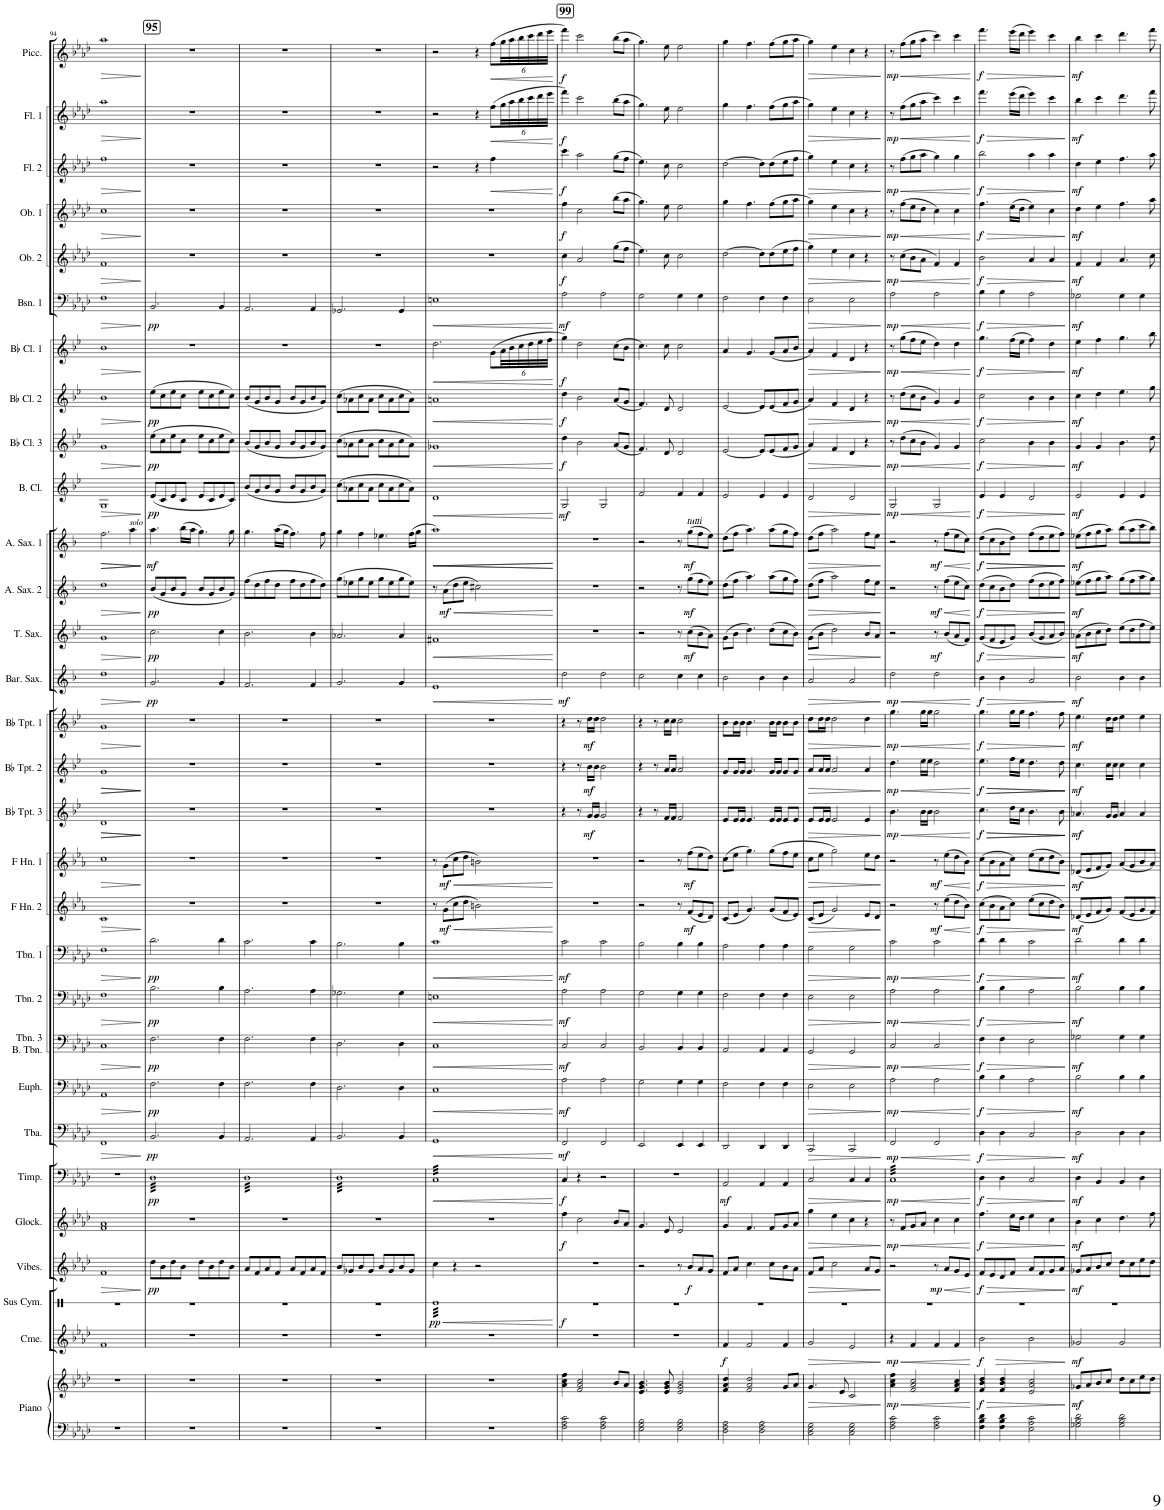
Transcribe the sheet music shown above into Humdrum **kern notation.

**kern	**kern	**dynam	**kern	**dynam	**kern	**dynam	**kern	**dynam	**kern	**dynam	**kern	**dynam	**kern	**dynam	**kern	**dynam	**kern	**dynam	**kern	**dynam	**kern	**dynam	**kern	**dynam	**kern	**dynam	**kern	**dynam	**kern	**dynam	**kern	**dynam	**kern	**dynam	**kern	**dynam	**kern	**dynam	**kern	**dynam	**kern	**dynam	**kern	**dynam	**kern	**dynam	**kern	**dynam	**kern	**dynam	**kern	**dynam	**kern	**dynam	**kern	**dynam	**kern	**dynam	**kern	**dynam
*part30	*part30	*part30	*part29	*part29	*part28	*part28	*part27	*part27	*part26	*part26	*part25	*part25	*part24	*part24	*part23	*part23	*part22	*part22	*part21	*part21	*part20	*part20	*part19	*part19	*part18	*part18	*part17	*part17	*part16	*part16	*part15	*part15	*part14	*part14	*part13	*part13	*part12	*part12	*part11	*part11	*part10	*part10	*part9	*part9	*part8	*part8	*part7	*part7	*part6	*part6	*part5	*part5	*part4	*part4	*part3	*part3	*part2	*part2	*part1	*part1
*staff31	*staff30	*staff30/31	*staff29	*staff29	*staff28	*staff28	*staff27	*staff27	*staff26	*staff26	*staff25	*staff25	*staff24	*staff24	*staff23	*staff23	*staff22	*staff22	*staff21	*staff21	*staff20	*staff20	*staff19	*staff19	*staff18	*staff18	*staff17	*staff17	*staff16	*staff16	*staff15	*staff15	*staff14	*staff14	*staff13	*staff13	*staff12	*staff12	*staff11	*staff11	*staff10	*staff10	*staff9	*staff9	*staff8	*staff8	*staff7	*staff7	*staff6	*staff6	*staff5	*staff5	*staff4	*staff4	*staff3	*staff3	*staff2	*staff2	*staff1	*staff1
*I"Piano	*	*	*I"Chimes	*	*I"Suspended Cymbal	*	*I"Vibraphone	*	*I"Glockenspiel	*	*I"Timpani	*	*I"Tuba	*	*I"Euphonium	*	*I"Trombone 3 &amp; Bass Trombone	*	*I"Trombone 2	*	*I"Trombone 1	*	*I"F Horn 2	*	*I"F Horn 1	*	*I"Bb Trumpet 3	*	*I"Bb Trumpet 2	*	*I"Bb Trumpet 1	*	*I"Baritone Saxophone	*	*I"Tenor Saxophone	*	*I"Alto Saxophone 2	*	*I"Alto Saxophone 1	*	*I"Bass Clarinet	*	*I"Bb Clarinet 3	*	*I"Bb Clarinet 2	*	*I"Bb Clarinet 1	*	*I"Bassoon 1	*	*I"Oboe 2	*	*I"Oboe 1	*	*I"Flute 2	*	*I"Flute 1	*	*I"Piccolo	*
*I'Piano	*	*	*I'Cme.	*	*I'Sus Cym.	*	*	*	*I'Glock.	*	*I'Timp.	*	*I'Tba.	*	*I'Euph.	*	*I'Tbn. 3 B. Tbn.	*	*I'Tbn. 2	*	*I'Tbn. 1	*	*I'F Hn. 2	*	*I'F Hn. 1	*	*I'Bb Tpt. 3	*	*I'Bb Tpt. 2	*	*I'Bb Tpt. 1	*	*I'Bar. Sax.	*	*I'T. Sax.	*	*I'A. Sax. 2	*	*I'A. Sax. 1	*	*I'B. Cl.	*	*I'Bb Cl. 3	*	*I'Bb Cl. 2	*	*I'Bb Cl. 1	*	*I'Bsn. 1	*	*I'Ob. 2	*	*I'Ob. 1	*	*I'Fl. 2	*	*I'Fl. 1	*	*I'Picc.	*
!!LO:PB:g=z
*clefF4	*clefG2	*	*clefG2	*	*clefX	*	*clefG2	*	*clefG2	*	*clefF4	*	*clefF4	*	*clefF4	*	*clefF4	*	*clefF4	*	*clefF4	*	*clefG2	*	*clefG2	*	*clefG2	*	*clefG2	*	*clefG2	*	*clefG2	*	*clefG2	*	*clefG2	*	*clefG2	*	*clefG2	*	*clefG2	*	*clefG2	*	*clefG2	*	*clefF4	*	*clefG2	*	*clefG2	*	*clefG2	*	*clefG2	*	*clefG2	*
*	*	*	*	*	*	*	*	*	*Trd-14c-24	*	*	*	*	*	*	*	*	*	*	*	*	*	*Trd4c7	*	*Trd4c7	*	*Trd1c2	*	*Trd1c2	*	*Trd1c2	*	*Trd12c21	*	*Trd8c14	*	*Trd5c9	*	*Trd5c9	*	*Trd8c14	*	*Trd1c2	*	*Trd1c2	*	*Trd1c2	*	*	*	*	*	*	*	*	*	*	*	*Trd-7c-12	*
*k[b-e-a-d-]	*k[b-e-a-d-]	*	*k[b-e-a-d-]	*	*k[]	*	*k[b-e-a-d-]	*	*k[b-e-a-d-]	*	*k[b-e-a-d-]	*	*k[b-e-a-d-]	*	*k[b-e-a-d-]	*	*k[b-e-a-d-]	*	*k[b-e-a-d-]	*	*k[b-e-a-d-]	*	*k[b-e-a-]	*	*k[b-e-a-]	*	*k[b-e-]	*	*k[b-e-]	*	*k[b-e-]	*	*k[b-]	*	*k[b-e-]	*	*k[b-]	*	*k[b-]	*	*k[b-e-]	*	*k[b-e-]	*	*k[b-e-]	*	*k[b-e-]	*	*k[b-e-a-d-]	*	*k[b-e-a-d-]	*	*k[b-e-a-d-]	*	*k[b-e-a-d-]	*	*k[b-e-a-d-]	*	*k[b-e-a-d-]	*
*M4/4	*M4/4	*	*M4/4	*	*M4/4	*	*M4/4	*	*M4/4	*	*M4/4	*	*M4/4	*	*M4/4	*	*M4/4	*	*M4/4	*	*M4/4	*	*M4/4	*	*M4/4	*	*M4/4	*	*M4/4	*	*M4/4	*	*M4/4	*	*M4/4	*	*M4/4	*	*M4/4	*	*M4/4	*	*M4/4	*	*M4/4	*	*M4/4	*	*M4/4	*	*M4/4	*	*M4/4	*	*M4/4	*	*M4/4	*	*M4/4	*
=94	=94	=94	=94	=94	=94	=94	=94	=94	=94	=94	=94	=94	=94	=94	=94	=94	=94	=94	=94	=94	=94	=94	=94	=94	=94	=94	=94	=94	=94	=94	=94	=94	=94	=94	=94	=94	=94	=94	=94	=94	=94	=94	=94	=94	=94	=94	=94	=94	=94	=94	=94	=94	=94	=94	=94	=94	=94	=94	=94	=94
!	!	!	!	!	!	!	!	!LO:HP:b	!	!	!	!	!	!LO:HP:b	!	!LO:HP:b	!	!LO:HP:b	!	!LO:HP:b	!	!LO:HP:b	!	!LO:HP:b	!	!LO:HP:b	!	!LO:HP:b	!	!	!	!	!	!	!	!	!	!	!	!	!	!	!	!	!	!	!	!	!	!	!	!	!	!	!	!	!	!	!	!
!	!	!	!	!	!	!	!	!	!	!	!	!	!	!	!	!	!	!	!	!	!	!	!	!	!	!	!	!LO:HP:n=1:b	!	!LO:HP:b	!	!	!	!	!	!	!	!	!	!	!	!	!	!	!	!	!	!	!	!	!	!	!	!	!	!	!	!	!	!
!	!	!	!	!	!	!	!	!	!	!	!	!	!	!	!	!	!	!	!	!	!	!	!	!	!	!	!	!	!	!LO:HP:n=1:b	!	!LO:HP:b	!	!LO:HP:b	!	!LO:HP:b	!	!LO:HP:b	!	!LO:HP:b	!	!LO:HP:b	!	!LO:HP:b	!	!LO:HP:b	!	!LO:HP:b	!	!LO:HP:b	!	!LO:HP:b	!	!LO:HP:b	!	!LO:HP:b	!	!LO:HP:b	!	!LO:HP:b
1r	1r	.	1f	.	1r	.	1f	>	1f 1a-	.	1r	.	1FF	>	1AA-	>	1C	>	1F	>	1F	>	1c	>	1cc	>	1d	> >	1g	> >	1g	>	1dd	>	1g	>	1dd	>	2.ff\	>	1G	>	1g	>	1b-	>	1b-	>	1F	>	1f	>	1cc	>	1ff	>	1aa-	>	1aa-	>
!	!	!	!	!	!	!	!	!	!	!	!	!	!	!	!	!	!	!	!	!	!	!	!	!	!	!	!	!	!	!	!	!	!	!	!	!	!	!	!LO:TX:a:i:t=solo	!	!	!	!	!	!	!	!	!	!	!	!	!	!	!	!	!	!	!	!	!
!	!	!	!	!	!	!	!	!	!	!	!	!	!	!	!	!	!	!	!	!	!	!	!	!	!	!	!	!	!	!	!	!	!	!	!	!	!	!	!	!LO:HP:b	!	!	!	!	!	!	!	!	!	!	!	!	!	!	!	!	!	!	!	!
.	.	.	.	.	.	.	.	.	.	.	.	.	.	.	.	.	.	.	.	.	.	.	.	.	.	.	.	.	.	.	.	.	.	.	.	.	.	.	4aa\	>	.	.	.	.	.	.	.	.	.	.	.	.	.	.	.	.	.	.	.	.
.	.	.	.	.	.	.	.	]	.	.	.	.	.	]	.	]	.	]	.	]	.	]	.	]	.	]	.	]	.	]	.	]	.	]	.	]	.	]	.	] ]	.	]	.	]	.	]	.	]	.	]	.	]	.	]	.	]	.	]	.	]
!!LO:REH:place=s1:a:B:cj:fs=14:t=95
=95	=95	=95	=95	=95	=95	=95	=95	=95	=95	=95	=95	=95	=95	=95	=95	=95	=95	=95	=95	=95	=95	=95	=95	=95	=95	=95	=95	=95	=95	=95	=95	=95	=95	=95	=95	=95	=95	=95	=95	=95	=95	=95	=95	=95	=95	=95	=95	=95	=95	=95	=95	=95	=95	=95	=95	=95	=95	=95	=95	=95
!	!	!	!	!	!	!	!	!LO:DY:b	!	!	!	!LO:DY:b	!	!LO:DY:b	!	!LO:DY:b	!	!LO:DY:b	!	!LO:DY:b	!	!LO:DY:b	!	!	!	!	!	!	!	!	!	!	!	!LO:DY:b	!	!LO:DY:b	!	!LO:DY:b	!	!LO:DY:b	!	!LO:DY:b	!	!LO:DY:b	!	!LO:DY:b	!	!	!	!LO:DY:b	!	!	!	!	!	!	!	!	!	!
*	*	*	*	*	*	*	*	*	*	*	*tremolo	*	*	*	*	*	*	*	*	*	*	*	*	*	*	*	*	*	*	*	*	*	*	*	*	*	*	*	*	*	*	*	*	*	*	*	*	*	*	*	*	*	*	*	*	*	*	*	*	*
1r	1r	.	1r	.	1r	.	8dd-\L	pp	1r	.	32D-LLL	pp	2.BB-/	pp	2.F\	pp	2.F\	pp	2.B-\	pp	2.d-\	pp	1r	.	1r	.	1r	.	1r	.	1r	.	2.g/	pp	2.cc\	pp	(8b-/L	pp	4.aa\	mf	(8e-/L	pp	(8ee-\L	pp	(8ee-\L	pp	1r	.	2.BB-/	pp	1r	.	1r	.	1r	.	1r	.	1r	.
.	.	.	.	.	.	.	.	.	.	.	32D-	.	.	.	.	.	.	.	.	.	.	.	.	.	.	.	.	.	.	.	.	.	.	.	.	.	.	.	.	.	.	.	.	.	.	.	.	.	.	.	.	.	.	.	.	.	.	.	.	.
.	.	.	.	.	.	.	.	.	.	.	32D-	.	.	.	.	.	.	.	.	.	.	.	.	.	.	.	.	.	.	.	.	.	.	.	.	.	.	.	.	.	.	.	.	.	.	.	.	.	.	.	.	.	.	.	.	.	.	.	.	.
.	.	.	.	.	.	.	.	.	.	.	32D-	.	.	.	.	.	.	.	.	.	.	.	.	.	.	.	.	.	.	.	.	.	.	.	.	.	.	.	.	.	.	.	.	.	.	.	.	.	.	.	.	.	.	.	.	.	.	.	.	.
.	.	.	.	.	.	.	8b-\	.	.	.	32D-	.	.	.	.	.	.	.	.	.	.	.	.	.	.	.	.	.	.	.	.	.	.	.	.	.	8g/	.	.	.	8c/	.	8cc\	.	8cc\	.	.	.	.	.	.	.	.	.	.	.	.	.	.	.
.	.	.	.	.	.	.	.	.	.	.	32D-	.	.	.	.	.	.	.	.	.	.	.	.	.	.	.	.	.	.	.	.	.	.	.	.	.	.	.	.	.	.	.	.	.	.	.	.	.	.	.	.	.	.	.	.	.	.	.	.	.
.	.	.	.	.	.	.	.	.	.	.	32D-	.	.	.	.	.	.	.	.	.	.	.	.	.	.	.	.	.	.	.	.	.	.	.	.	.	.	.	.	.	.	.	.	.	.	.	.	.	.	.	.	.	.	.	.	.	.	.	.	.
.	.	.	.	.	.	.	.	.	.	.	32D-	.	.	.	.	.	.	.	.	.	.	.	.	.	.	.	.	.	.	.	.	.	.	.	.	.	.	.	.	.	.	.	.	.	.	.	.	.	.	.	.	.	.	.	.	.	.	.	.	.
.	.	.	.	.	.	.	8dd-\	.	.	.	32D-	.	.	.	.	.	.	.	.	.	.	.	.	.	.	.	.	.	.	.	.	.	.	.	.	.	8b-/	.	.	.	8e-/	.	8ee-\	.	8ee-\	.	.	.	.	.	.	.	.	.	.	.	.	.	.	.
.	.	.	.	.	.	.	.	.	.	.	32D-	.	.	.	.	.	.	.	.	.	.	.	.	.	.	.	.	.	.	.	.	.	.	.	.	.	.	.	.	.	.	.	.	.	.	.	.	.	.	.	.	.	.	.	.	.	.	.	.	.
.	.	.	.	.	.	.	.	.	.	.	32D-	.	.	.	.	.	.	.	.	.	.	.	.	.	.	.	.	.	.	.	.	.	.	.	.	.	.	.	.	.	.	.	.	.	.	.	.	.	.	.	.	.	.	.	.	.	.	.	.	.
.	.	.	.	.	.	.	.	.	.	.	32D-	.	.	.	.	.	.	.	.	.	.	.	.	.	.	.	.	.	.	.	.	.	.	.	.	.	.	.	.	.	.	.	.	.	.	.	.	.	.	.	.	.	.	.	.	.	.	.	.	.
.	.	.	.	.	.	.	8b-\J	.	.	.	32D-	.	.	.	.	.	.	.	.	.	.	.	.	.	.	.	.	.	.	.	.	.	.	.	.	.	8g/J	.	(16bb-\LL	.	8c/J	.	8cc\J	.	8cc\J	.	.	.	.	.	.	.	.	.	.	.	.	.	.	.
.	.	.	.	.	.	.	.	.	.	.	32D-	.	.	.	.	.	.	.	.	.	.	.	.	.	.	.	.	.	.	.	.	.	.	.	.	.	.	.	.	.	.	.	.	.	.	.	.	.	.	.	.	.	.	.	.	.	.	.	.	.
.	.	.	.	.	.	.	.	.	.	.	32D-	.	.	.	.	.	.	.	.	.	.	.	.	.	.	.	.	.	.	.	.	.	.	.	.	.	.	.	16aa\JJ	.	.	.	.	.	.	.	.	.	.	.	.	.	.	.	.	.	.	.	.	.
.	.	.	.	.	.	.	.	.	.	.	32D-	.	.	.	.	.	.	.	.	.	.	.	.	.	.	.	.	.	.	.	.	.	.	.	.	.	.	.	.	.	.	.	.	.	.	.	.	.	.	.	.	.	.	.	.	.	.	.	.	.
.	.	.	.	.	.	.	8dd-\L	.	.	.	32D-	.	.	.	.	.	.	.	.	.	.	.	.	.	.	.	.	.	.	.	.	.	.	.	.	.	8b-/L	.	4.gg\)	.	8e-/L	.	8ee-\L	.	8ee-\L	.	.	.	.	.	.	.	.	.	.	.	.	.	.	.
.	.	.	.	.	.	.	.	.	.	.	32D-	.	.	.	.	.	.	.	.	.	.	.	.	.	.	.	.	.	.	.	.	.	.	.	.	.	.	.	.	.	.	.	.	.	.	.	.	.	.	.	.	.	.	.	.	.	.	.	.	.
.	.	.	.	.	.	.	.	.	.	.	32D-	.	.	.	.	.	.	.	.	.	.	.	.	.	.	.	.	.	.	.	.	.	.	.	.	.	.	.	.	.	.	.	.	.	.	.	.	.	.	.	.	.	.	.	.	.	.	.	.	.
.	.	.	.	.	.	.	.	.	.	.	32D-	.	.	.	.	.	.	.	.	.	.	.	.	.	.	.	.	.	.	.	.	.	.	.	.	.	.	.	.	.	.	.	.	.	.	.	.	.	.	.	.	.	.	.	.	.	.	.	.	.
.	.	.	.	.	.	.	8b-\	.	.	.	32D-	.	.	.	.	.	.	.	.	.	.	.	.	.	.	.	.	.	.	.	.	.	.	.	.	.	8g/	.	.	.	8c/	.	8cc\	.	8cc\	.	.	.	.	.	.	.	.	.	.	.	.	.	.	.
.	.	.	.	.	.	.	.	.	.	.	32D-	.	.	.	.	.	.	.	.	.	.	.	.	.	.	.	.	.	.	.	.	.	.	.	.	.	.	.	.	.	.	.	.	.	.	.	.	.	.	.	.	.	.	.	.	.	.	.	.	.
.	.	.	.	.	.	.	.	.	.	.	32D-	.	.	.	.	.	.	.	.	.	.	.	.	.	.	.	.	.	.	.	.	.	.	.	.	.	.	.	.	.	.	.	.	.	.	.	.	.	.	.	.	.	.	.	.	.	.	.	.	.
.	.	.	.	.	.	.	.	.	.	.	32D-	.	.	.	.	.	.	.	.	.	.	.	.	.	.	.	.	.	.	.	.	.	.	.	.	.	.	.	.	.	.	.	.	.	.	.	.	.	.	.	.	.	.	.	.	.	.	.	.	.
.	.	.	.	.	.	.	8dd-\	.	.	.	32D-	.	4BB-/	.	4F\	.	4F\	.	4B-\	.	4d-\	.	.	.	.	.	.	.	.	.	.	.	4g/	.	4cc\	.	8b-/	.	.	.	8e-/	.	8ee-\	.	8ee-\	.	.	.	4BB-/	.	.	.	.	.	.	.	.	.	.	.
.	.	.	.	.	.	.	.	.	.	.	32D-	.	.	.	.	.	.	.	.	.	.	.	.	.	.	.	.	.	.	.	.	.	.	.	.	.	.	.	.	.	.	.	.	.	.	.	.	.	.	.	.	.	.	.	.	.	.	.	.	.
.	.	.	.	.	.	.	.	.	.	.	32D-	.	.	.	.	.	.	.	.	.	.	.	.	.	.	.	.	.	.	.	.	.	.	.	.	.	.	.	.	.	.	.	.	.	.	.	.	.	.	.	.	.	.	.	.	.	.	.	.	.
.	.	.	.	.	.	.	.	.	.	.	32D-	.	.	.	.	.	.	.	.	.	.	.	.	.	.	.	.	.	.	.	.	.	.	.	.	.	.	.	.	.	.	.	.	.	.	.	.	.	.	.	.	.	.	.	.	.	.	.	.	.
.	.	.	.	.	.	.	8b-\J	.	.	.	32D-	.	.	.	.	.	.	.	.	.	.	.	.	.	.	.	.	.	.	.	.	.	.	.	.	.	8g/J)	.	8gg\	.	8c/J)	.	8cc\J)	.	8cc\J)	.	.	.	.	.	.	.	.	.	.	.	.	.	.	.
.	.	.	.	.	.	.	.	.	.	.	32D-	.	.	.	.	.	.	.	.	.	.	.	.	.	.	.	.	.	.	.	.	.	.	.	.	.	.	.	.	.	.	.	.	.	.	.	.	.	.	.	.	.	.	.	.	.	.	.	.	.
.	.	.	.	.	.	.	.	.	.	.	32D-	.	.	.	.	.	.	.	.	.	.	.	.	.	.	.	.	.	.	.	.	.	.	.	.	.	.	.	.	.	.	.	.	.	.	.	.	.	.	.	.	.	.	.	.	.	.	.	.	.
.	.	.	.	.	.	.	.	.	.	.	32D-JJJ	.	.	.	.	.	.	.	.	.	.	.	.	.	.	.	.	.	.	.	.	.	.	.	.	.	.	.	.	.	.	.	.	.	.	.	.	.	.	.	.	.	.	.	.	.	.	.	.	.
.	.	.	.	.	.	.	.	.	.	.	.	.	.	.	.	.	.	.	.	.	.	.	.	.	.	.	.	]	.	]	.	.	.	.	.	.	.	.	.	.	.	.	.	.	.	.	.	.	.	.	.	.	.	.	.	.	.	.	.	.
=96	=96	=96	=96	=96	=96	=96	=96	=96	=96	=96	=96	=96	=96	=96	=96	=96	=96	=96	=96	=96	=96	=96	=96	=96	=96	=96	=96	=96	=96	=96	=96	=96	=96	=96	=96	=96	=96	=96	=96	=96	=96	=96	=96	=96	=96	=96	=96	=96	=96	=96	=96	=96	=96	=96	=96	=96	=96	=96	=96	=96
1r	1r	.	1r	.	1r	.	8a-/L	.	1r	.	32D-LLL	.	2.AA-/	.	2.F\	.	2.F\	.	2.A-\	.	2.c\	.	1r	.	1r	.	1r	.	1r	.	1r	.	2.f/	.	2.b-\	.	(8ff\L	.	4.gg\	.	(8b-/L	.	(8b-/L	.	(8b-/L	.	1r	.	2.AA-/	.	1r	.	1r	.	1r	.	1r	.	1r	.
.	.	.	.	.	.	.	.	.	.	.	32D-	.	.	.	.	.	.	.	.	.	.	.	.	.	.	.	.	.	.	.	.	.	.	.	.	.	.	.	.	.	.	.	.	.	.	.	.	.	.	.	.	.	.	.	.	.	.	.	.	.
.	.	.	.	.	.	.	.	.	.	.	32D-	.	.	.	.	.	.	.	.	.	.	.	.	.	.	.	.	.	.	.	.	.	.	.	.	.	.	.	.	.	.	.	.	.	.	.	.	.	.	.	.	.	.	.	.	.	.	.	.	.
.	.	.	.	.	.	.	.	.	.	.	32D-	.	.	.	.	.	.	.	.	.	.	.	.	.	.	.	.	.	.	.	.	.	.	.	.	.	.	.	.	.	.	.	.	.	.	.	.	.	.	.	.	.	.	.	.	.	.	.	.	.
.	.	.	.	.	.	.	8f/	.	.	.	32D-	.	.	.	.	.	.	.	.	.	.	.	.	.	.	.	.	.	.	.	.	.	.	.	.	.	8dd\	.	.	.	8g/	.	8g/	.	8g/	.	.	.	.	.	.	.	.	.	.	.	.	.	.	.
.	.	.	.	.	.	.	.	.	.	.	32D-	.	.	.	.	.	.	.	.	.	.	.	.	.	.	.	.	.	.	.	.	.	.	.	.	.	.	.	.	.	.	.	.	.	.	.	.	.	.	.	.	.	.	.	.	.	.	.	.	.
.	.	.	.	.	.	.	.	.	.	.	32D-	.	.	.	.	.	.	.	.	.	.	.	.	.	.	.	.	.	.	.	.	.	.	.	.	.	.	.	.	.	.	.	.	.	.	.	.	.	.	.	.	.	.	.	.	.	.	.	.	.
.	.	.	.	.	.	.	.	.	.	.	32D-	.	.	.	.	.	.	.	.	.	.	.	.	.	.	.	.	.	.	.	.	.	.	.	.	.	.	.	.	.	.	.	.	.	.	.	.	.	.	.	.	.	.	.	.	.	.	.	.	.
.	.	.	.	.	.	.	8a-/	.	.	.	32D-	.	.	.	.	.	.	.	.	.	.	.	.	.	.	.	.	.	.	.	.	.	.	.	.	.	8ff\	.	.	.	8b-/	.	8b-/	.	8b-/	.	.	.	.	.	.	.	.	.	.	.	.	.	.	.
.	.	.	.	.	.	.	.	.	.	.	32D-	.	.	.	.	.	.	.	.	.	.	.	.	.	.	.	.	.	.	.	.	.	.	.	.	.	.	.	.	.	.	.	.	.	.	.	.	.	.	.	.	.	.	.	.	.	.	.	.	.
.	.	.	.	.	.	.	.	.	.	.	32D-	.	.	.	.	.	.	.	.	.	.	.	.	.	.	.	.	.	.	.	.	.	.	.	.	.	.	.	.	.	.	.	.	.	.	.	.	.	.	.	.	.	.	.	.	.	.	.	.	.
.	.	.	.	.	.	.	.	.	.	.	32D-	.	.	.	.	.	.	.	.	.	.	.	.	.	.	.	.	.	.	.	.	.	.	.	.	.	.	.	.	.	.	.	.	.	.	.	.	.	.	.	.	.	.	.	.	.	.	.	.	.
.	.	.	.	.	.	.	8f/J	.	.	.	32D-	.	.	.	.	.	.	.	.	.	.	.	.	.	.	.	.	.	.	.	.	.	.	.	.	.	8dd\J	.	(16aa\LL	.	8g/J	.	8g/J	.	8g/J	.	.	.	.	.	.	.	.	.	.	.	.	.	.	.
.	.	.	.	.	.	.	.	.	.	.	32D-	.	.	.	.	.	.	.	.	.	.	.	.	.	.	.	.	.	.	.	.	.	.	.	.	.	.	.	.	.	.	.	.	.	.	.	.	.	.	.	.	.	.	.	.	.	.	.	.	.
.	.	.	.	.	.	.	.	.	.	.	32D-	.	.	.	.	.	.	.	.	.	.	.	.	.	.	.	.	.	.	.	.	.	.	.	.	.	.	.	16gg\JJ	.	.	.	.	.	.	.	.	.	.	.	.	.	.	.	.	.	.	.	.	.
.	.	.	.	.	.	.	.	.	.	.	32D-	.	.	.	.	.	.	.	.	.	.	.	.	.	.	.	.	.	.	.	.	.	.	.	.	.	.	.	.	.	.	.	.	.	.	.	.	.	.	.	.	.	.	.	.	.	.	.	.	.
.	.	.	.	.	.	.	8a-/L	.	.	.	32D-	.	.	.	.	.	.	.	.	.	.	.	.	.	.	.	.	.	.	.	.	.	.	.	.	.	8ff\L	.	4.ff\)	.	8b-/L	.	8b-/L	.	8b-/L	.	.	.	.	.	.	.	.	.	.	.	.	.	.	.
.	.	.	.	.	.	.	.	.	.	.	32D-	.	.	.	.	.	.	.	.	.	.	.	.	.	.	.	.	.	.	.	.	.	.	.	.	.	.	.	.	.	.	.	.	.	.	.	.	.	.	.	.	.	.	.	.	.	.	.	.	.
.	.	.	.	.	.	.	.	.	.	.	32D-	.	.	.	.	.	.	.	.	.	.	.	.	.	.	.	.	.	.	.	.	.	.	.	.	.	.	.	.	.	.	.	.	.	.	.	.	.	.	.	.	.	.	.	.	.	.	.	.	.
.	.	.	.	.	.	.	.	.	.	.	32D-	.	.	.	.	.	.	.	.	.	.	.	.	.	.	.	.	.	.	.	.	.	.	.	.	.	.	.	.	.	.	.	.	.	.	.	.	.	.	.	.	.	.	.	.	.	.	.	.	.
.	.	.	.	.	.	.	8f/	.	.	.	32D-	.	.	.	.	.	.	.	.	.	.	.	.	.	.	.	.	.	.	.	.	.	.	.	.	.	8dd\	.	.	.	8g/	.	8g/	.	8g/	.	.	.	.	.	.	.	.	.	.	.	.	.	.	.
.	.	.	.	.	.	.	.	.	.	.	32D-	.	.	.	.	.	.	.	.	.	.	.	.	.	.	.	.	.	.	.	.	.	.	.	.	.	.	.	.	.	.	.	.	.	.	.	.	.	.	.	.	.	.	.	.	.	.	.	.	.
.	.	.	.	.	.	.	.	.	.	.	32D-	.	.	.	.	.	.	.	.	.	.	.	.	.	.	.	.	.	.	.	.	.	.	.	.	.	.	.	.	.	.	.	.	.	.	.	.	.	.	.	.	.	.	.	.	.	.	.	.	.
.	.	.	.	.	.	.	.	.	.	.	32D-	.	.	.	.	.	.	.	.	.	.	.	.	.	.	.	.	.	.	.	.	.	.	.	.	.	.	.	.	.	.	.	.	.	.	.	.	.	.	.	.	.	.	.	.	.	.	.	.	.
.	.	.	.	.	.	.	8a-/	.	.	.	32D-	.	4AA-/	.	4F\	.	4F\	.	4A-\	.	4c\	.	.	.	.	.	.	.	.	.	.	.	4f/	.	4b-\	.	8ff\	.	.	.	8b-/	.	8b-/	.	8b-/	.	.	.	4AA-/	.	.	.	.	.	.	.	.	.	.	.
.	.	.	.	.	.	.	.	.	.	.	32D-	.	.	.	.	.	.	.	.	.	.	.	.	.	.	.	.	.	.	.	.	.	.	.	.	.	.	.	.	.	.	.	.	.	.	.	.	.	.	.	.	.	.	.	.	.	.	.	.	.
.	.	.	.	.	.	.	.	.	.	.	32D-	.	.	.	.	.	.	.	.	.	.	.	.	.	.	.	.	.	.	.	.	.	.	.	.	.	.	.	.	.	.	.	.	.	.	.	.	.	.	.	.	.	.	.	.	.	.	.	.	.
.	.	.	.	.	.	.	.	.	.	.	32D-	.	.	.	.	.	.	.	.	.	.	.	.	.	.	.	.	.	.	.	.	.	.	.	.	.	.	.	.	.	.	.	.	.	.	.	.	.	.	.	.	.	.	.	.	.	.	.	.	.
.	.	.	.	.	.	.	8f/J	.	.	.	32D-	.	.	.	.	.	.	.	.	.	.	.	.	.	.	.	.	.	.	.	.	.	.	.	.	.	8dd\J)	.	8ff\	.	8g/J)	.	8g/J)	.	8g/J)	.	.	.	.	.	.	.	.	.	.	.	.	.	.	.
.	.	.	.	.	.	.	.	.	.	.	32D-	.	.	.	.	.	.	.	.	.	.	.	.	.	.	.	.	.	.	.	.	.	.	.	.	.	.	.	.	.	.	.	.	.	.	.	.	.	.	.	.	.	.	.	.	.	.	.	.	.
.	.	.	.	.	.	.	.	.	.	.	32D-	.	.	.	.	.	.	.	.	.	.	.	.	.	.	.	.	.	.	.	.	.	.	.	.	.	.	.	.	.	.	.	.	.	.	.	.	.	.	.	.	.	.	.	.	.	.	.	.	.
.	.	.	.	.	.	.	.	.	.	.	32D-JJJ	.	.	.	.	.	.	.	.	.	.	.	.	.	.	.	.	.	.	.	.	.	.	.	.	.	.	.	.	.	.	.	.	.	.	.	.	.	.	.	.	.	.	.	.	.	.	.	.	.
=97	=97	=97	=97	=97	=97	=97	=97	=97	=97	=97	=97	=97	=97	=97	=97	=97	=97	=97	=97	=97	=97	=97	=97	=97	=97	=97	=97	=97	=97	=97	=97	=97	=97	=97	=97	=97	=97	=97	=97	=97	=97	=97	=97	=97	=97	=97	=97	=97	=97	=97	=97	=97	=97	=97	=97	=97	=97	=97	=97	=97
1r	1r	.	1r	.	1r	.	8b-/L	.	1r	.	32D-LLL	.	2.BB-/	.	2.D-\	.	2.D-\	.	2.G-X\	.	2.B-\	.	1r	.	1r	.	1r	.	1r	.	1r	.	2.g/	.	2.a-X/	.	(8gg\L	.	4gg\	.	(8cc\L	.	(8cc\L	.	(8cc\L	.	1r	.	2.GG-X/	.	1r	.	1r	.	1r	.	1r	.	1r	.
.	.	.	.	.	.	.	.	.	.	.	32D-	.	.	.	.	.	.	.	.	.	.	.	.	.	.	.	.	.	.	.	.	.	.	.	.	.	.	.	.	.	.	.	.	.	.	.	.	.	.	.	.	.	.	.	.	.	.	.	.	.
.	.	.	.	.	.	.	.	.	.	.	32D-	.	.	.	.	.	.	.	.	.	.	.	.	.	.	.	.	.	.	.	.	.	.	.	.	.	.	.	.	.	.	.	.	.	.	.	.	.	.	.	.	.	.	.	.	.	.	.	.	.
.	.	.	.	.	.	.	.	.	.	.	32D-	.	.	.	.	.	.	.	.	.	.	.	.	.	.	.	.	.	.	.	.	.	.	.	.	.	.	.	.	.	.	.	.	.	.	.	.	.	.	.	.	.	.	.	.	.	.	.	.	.
.	.	.	.	.	.	.	8g-X/	.	.	.	32D-	.	.	.	.	.	.	.	.	.	.	.	.	.	.	.	.	.	.	.	.	.	.	.	.	.	8ee-X\	.	.	.	8a-X\	.	8a-X\	.	8a-X\	.	.	.	.	.	.	.	.	.	.	.	.	.	.	.
.	.	.	.	.	.	.	.	.	.	.	32D-	.	.	.	.	.	.	.	.	.	.	.	.	.	.	.	.	.	.	.	.	.	.	.	.	.	.	.	.	.	.	.	.	.	.	.	.	.	.	.	.	.	.	.	.	.	.	.	.	.
.	.	.	.	.	.	.	.	.	.	.	32D-	.	.	.	.	.	.	.	.	.	.	.	.	.	.	.	.	.	.	.	.	.	.	.	.	.	.	.	.	.	.	.	.	.	.	.	.	.	.	.	.	.	.	.	.	.	.	.	.	.
.	.	.	.	.	.	.	.	.	.	.	32D-	.	.	.	.	.	.	.	.	.	.	.	.	.	.	.	.	.	.	.	.	.	.	.	.	.	.	.	.	.	.	.	.	.	.	.	.	.	.	.	.	.	.	.	.	.	.	.	.	.
.	.	.	.	.	.	.	8b-/	.	.	.	32D-	.	.	.	.	.	.	.	.	.	.	.	.	.	.	.	.	.	.	.	.	.	.	.	.	.	8gg\	.	4ff\	.	8cc\	.	8cc\	.	8cc\	.	.	.	.	.	.	.	.	.	.	.	.	.	.	.
.	.	.	.	.	.	.	.	.	.	.	32D-	.	.	.	.	.	.	.	.	.	.	.	.	.	.	.	.	.	.	.	.	.	.	.	.	.	.	.	.	.	.	.	.	.	.	.	.	.	.	.	.	.	.	.	.	.	.	.	.	.
.	.	.	.	.	.	.	.	.	.	.	32D-	.	.	.	.	.	.	.	.	.	.	.	.	.	.	.	.	.	.	.	.	.	.	.	.	.	.	.	.	.	.	.	.	.	.	.	.	.	.	.	.	.	.	.	.	.	.	.	.	.
.	.	.	.	.	.	.	.	.	.	.	32D-	.	.	.	.	.	.	.	.	.	.	.	.	.	.	.	.	.	.	.	.	.	.	.	.	.	.	.	.	.	.	.	.	.	.	.	.	.	.	.	.	.	.	.	.	.	.	.	.	.
.	.	.	.	.	.	.	8g-/J	.	.	.	32D-	.	.	.	.	.	.	.	.	.	.	.	.	.	.	.	.	.	.	.	.	.	.	.	.	.	8ee-\J	.	.	.	8a-\J	.	8a-\J	.	8a-\J	.	.	.	.	.	.	.	.	.	.	.	.	.	.	.
.	.	.	.	.	.	.	.	.	.	.	32D-	.	.	.	.	.	.	.	.	.	.	.	.	.	.	.	.	.	.	.	.	.	.	.	.	.	.	.	.	.	.	.	.	.	.	.	.	.	.	.	.	.	.	.	.	.	.	.	.	.
.	.	.	.	.	.	.	.	.	.	.	32D-	.	.	.	.	.	.	.	.	.	.	.	.	.	.	.	.	.	.	.	.	.	.	.	.	.	.	.	.	.	.	.	.	.	.	.	.	.	.	.	.	.	.	.	.	.	.	.	.	.
.	.	.	.	.	.	.	.	.	.	.	32D-	.	.	.	.	.	.	.	.	.	.	.	.	.	.	.	.	.	.	.	.	.	.	.	.	.	.	.	.	.	.	.	.	.	.	.	.	.	.	.	.	.	.	.	.	.	.	.	.	.
.	.	.	.	.	.	.	8b-/L	.	.	.	32D-	.	.	.	.	.	.	.	.	.	.	.	.	.	.	.	.	.	.	.	.	.	.	.	.	.	8gg\L	.	4.ee-X\	.	8cc\L	.	8cc\L	.	8cc\L	.	.	.	.	.	.	.	.	.	.	.	.	.	.	.
.	.	.	.	.	.	.	.	.	.	.	32D-	.	.	.	.	.	.	.	.	.	.	.	.	.	.	.	.	.	.	.	.	.	.	.	.	.	.	.	.	.	.	.	.	.	.	.	.	.	.	.	.	.	.	.	.	.	.	.	.	.
.	.	.	.	.	.	.	.	.	.	.	32D-	.	.	.	.	.	.	.	.	.	.	.	.	.	.	.	.	.	.	.	.	.	.	.	.	.	.	.	.	.	.	.	.	.	.	.	.	.	.	.	.	.	.	.	.	.	.	.	.	.
.	.	.	.	.	.	.	.	.	.	.	32D-	.	.	.	.	.	.	.	.	.	.	.	.	.	.	.	.	.	.	.	.	.	.	.	.	.	.	.	.	.	.	.	.	.	.	.	.	.	.	.	.	.	.	.	.	.	.	.	.	.
.	.	.	.	.	.	.	8g-/	.	.	.	32D-	.	.	.	.	.	.	.	.	.	.	.	.	.	.	.	.	.	.	.	.	.	.	.	.	.	8ee-\	.	.	.	8a-\	.	8a-\	.	8a-\	.	.	.	.	.	.	.	.	.	.	.	.	.	.	.
.	.	.	.	.	.	.	.	.	.	.	32D-	.	.	.	.	.	.	.	.	.	.	.	.	.	.	.	.	.	.	.	.	.	.	.	.	.	.	.	.	.	.	.	.	.	.	.	.	.	.	.	.	.	.	.	.	.	.	.	.	.
.	.	.	.	.	.	.	.	.	.	.	32D-	.	.	.	.	.	.	.	.	.	.	.	.	.	.	.	.	.	.	.	.	.	.	.	.	.	.	.	.	.	.	.	.	.	.	.	.	.	.	.	.	.	.	.	.	.	.	.	.	.
.	.	.	.	.	.	.	.	.	.	.	32D-	.	.	.	.	.	.	.	.	.	.	.	.	.	.	.	.	.	.	.	.	.	.	.	.	.	.	.	.	.	.	.	.	.	.	.	.	.	.	.	.	.	.	.	.	.	.	.	.	.
.	.	.	.	.	.	.	8b-/	.	.	.	32D-	.	4BB-/	.	4D-\	.	4D-\	.	4G-\	.	4B-\	.	.	.	.	.	.	.	.	.	.	.	4g/	.	4a-/	.	8gg\	.	.	.	8cc\	.	8cc\	.	8cc\	.	.	.	4GG-/	.	.	.	.	.	.	.	.	.	.	.
.	.	.	.	.	.	.	.	.	.	.	32D-	.	.	.	.	.	.	.	.	.	.	.	.	.	.	.	.	.	.	.	.	.	.	.	.	.	.	.	.	.	.	.	.	.	.	.	.	.	.	.	.	.	.	.	.	.	.	.	.	.
.	.	.	.	.	.	.	.	.	.	.	32D-	.	.	.	.	.	.	.	.	.	.	.	.	.	.	.	.	.	.	.	.	.	.	.	.	.	.	.	.	.	.	.	.	.	.	.	.	.	.	.	.	.	.	.	.	.	.	.	.	.
.	.	.	.	.	.	.	.	.	.	.	32D-	.	.	.	.	.	.	.	.	.	.	.	.	.	.	.	.	.	.	.	.	.	.	.	.	.	.	.	.	.	.	.	.	.	.	.	.	.	.	.	.	.	.	.	.	.	.	.	.	.
.	.	.	.	.	.	.	8g-/J	.	.	.	32D-	.	.	.	.	.	.	.	.	.	.	.	.	.	.	.	.	.	.	.	.	.	.	.	.	.	8ee-\J)	.	(16ff\LL	.	8a-\J)	.	8a-\J)	.	8a-\J)	.	.	.	.	.	.	.	.	.	.	.	.	.	.	.
.	.	.	.	.	.	.	.	.	.	.	32D-	.	.	.	.	.	.	.	.	.	.	.	.	.	.	.	.	.	.	.	.	.	.	.	.	.	.	.	.	.	.	.	.	.	.	.	.	.	.	.	.	.	.	.	.	.	.	.	.	.
.	.	.	.	.	.	.	.	.	.	.	32D-	.	.	.	.	.	.	.	.	.	.	.	.	.	.	.	.	.	.	.	.	.	.	.	.	.	.	.	16gg\JJ	.	.	.	.	.	.	.	.	.	.	.	.	.	.	.	.	.	.	.	.	.
.	.	.	.	.	.	.	.	.	.	.	32D-JJJ	.	.	.	.	.	.	.	.	.	.	.	.	.	.	.	.	.	.	.	.	.	.	.	.	.	.	.	.	.	.	.	.	.	.	.	.	.	.	.	.	.	.	.	.	.	.	.	.	.
=98	=98	=98	=98	=98	=98	=98	=98	=98	=98	=98	=98	=98	=98	=98	=98	=98	=98	=98	=98	=98	=98	=98	=98	=98	=98	=98	=98	=98	=98	=98	=98	=98	=98	=98	=98	=98	=98	=98	=98	=98	=98	=98	=98	=98	=98	=98	=98	=98	=98	=98	=98	=98	=98	=98	=98	=98	=98	=98	=98	=98
!	!	!	!	!	!	!LO:HP:b	!	!	!	!	!	!LO:HP:b	!	!LO:HP:b	!	!LO:HP:b	!	!LO:HP:b	!	!LO:HP:b	!	!LO:HP:b	!	!	!	!	!	!	!	!	!	!	!	!LO:HP:b	!	!LO:HP:b	!	!	!	!LO:HP:b	!	!	!	!	!	!	!	!	!	!	!	!	!	!	!	!	!	!	!	!
!	!	!	!	!	!	!LO:DY:n=1:b	!	!	!	!	!	!	!	!	!	!	!	!	!	!	!	!	!	!	!	!	!	!	!	!	!	!	!	!	!	!	!	!	!	!LO:HP:n=1:b	!	!LO:HP:b	!	!LO:HP:b	!	!LO:HP:b	!	!LO:HP:b	!	!LO:HP:b	!	!	!	!	!	!	!	!	!	!
*	*	*	*	*	*tremolo	*	*	*	*	*	*	*	*	*	*	*	*	*	*	*	*	*	*	*	*	*	*	*	*	*	*	*	*	*	*	*	*	*	*	*	*	*	*	*	*	*	*	*	*	*	*	*	*	*	*	*	*	*	*	*
1r	1r	.	1r	.	32ReLLL	< pp	4cc\	.	1r	.	32CLLL	<	1GG	<	1C	<	1C	<	1En	<	1c	<	8r	.	8r	.	1r	.	1r	.	1r	.	1e	<	1f#X	<	8r	.	1aa)	< <	1d	<	1g-X	<	1an	<	2.dd\	<	1En	<	1r	.	1r	.	2r	.	2r	.	2r	.
.	.	.	.	.	32Re	.	.	.	.	.	32C	.	.	.	.	.	.	.	.	.	.	.	.	.	.	.	.	.	.	.	.	.	.	.	.	.	.	.	.	.	.	.	.	.	.	.	.	.	.	.	.	.	.	.	.	.	.	.	.	.
.	.	.	.	.	32Re	.	.	.	.	.	32C	.	.	.	.	.	.	.	.	.	.	.	.	.	.	.	.	.	.	.	.	.	.	.	.	.	.	.	.	.	.	.	.	.	.	.	.	.	.	.	.	.	.	.	.	.	.	.	.	.
.	.	.	.	.	32Re	.	.	.	.	.	32C	.	.	.	.	.	.	.	.	.	.	.	.	.	.	.	.	.	.	.	.	.	.	.	.	.	.	.	.	.	.	.	.	.	.	.	.	.	.	.	.	.	.	.	.	.	.	.	.	.
!	!	!	!	!	!	!	!	!	!	!	!	!	!	!	!	!	!	!	!	!	!	!	!	!LO:HP:b	!	!LO:HP:b	!	!	!	!	!	!	!	!	!	!	!	!LO:HP:b	!	!	!	!	!	!	!	!	!	!	!	!	!	!	!	!	!	!	!	!	!	!
!	!	!	!	!	!	!	!	!	!	!	!	!	!	!	!	!	!	!	!	!	!	!	!	!LO:DY:n=1:b	!	!LO:DY:n=1:b	!	!	!	!	!	!	!	!	!	!	!	!LO:DY:n=1:b	!	!	!	!	!	!	!	!	!	!	!	!	!	!	!	!	!	!	!	!	!	!
.	.	.	.	.	32Re	.	.	.	.	.	32C	.	.	.	.	.	.	.	.	.	.	.	(8g\L	< mf	(8g\L	< mf	.	.	.	.	.	.	.	.	.	.	(8a\L	< mf	.	.	.	.	.	.	.	.	.	.	.	.	.	.	.	.	.	.	.	.	.	.
.	.	.	.	.	32Re	.	.	.	.	.	32C	.	.	.	.	.	.	.	.	.	.	.	.	.	.	.	.	.	.	.	.	.	.	.	.	.	.	.	.	.	.	.	.	.	.	.	.	.	.	.	.	.	.	.	.	.	.	.	.	.
.	.	.	.	.	32Re	.	.	.	.	.	32C	.	.	.	.	.	.	.	.	.	.	.	.	.	.	.	.	.	.	.	.	.	.	.	.	.	.	.	.	.	.	.	.	.	.	.	.	.	.	.	.	.	.	.	.	.	.	.	.	.
.	.	.	.	.	32Re	.	.	.	.	.	32C	.	.	.	.	.	.	.	.	.	.	.	.	.	.	.	.	.	.	.	.	.	.	.	.	.	.	.	.	.	.	.	.	.	.	.	.	.	.	.	.	.	.	.	.	.	.	.	.	.
.	.	.	.	.	32Re	.	4r	.	.	.	32C	.	.	.	.	.	.	.	.	.	.	.	8cc\	.	8cc\	.	.	.	.	.	.	.	.	.	.	.	8dd\	.	.	.	.	.	.	.	.	.	.	.	.	.	.	.	.	.	.	.	.	.	.	.
.	.	.	.	.	32Re	.	.	.	.	.	32C	.	.	.	.	.	.	.	.	.	.	.	.	.	.	.	.	.	.	.	.	.	.	.	.	.	.	.	.	.	.	.	.	.	.	.	.	.	.	.	.	.	.	.	.	.	.	.	.	.
.	.	.	.	.	32Re	.	.	.	.	.	32C	.	.	.	.	.	.	.	.	.	.	.	.	.	.	.	.	.	.	.	.	.	.	.	.	.	.	.	.	.	.	.	.	.	.	.	.	.	.	.	.	.	.	.	.	.	.	.	.	.
.	.	.	.	.	32Re	.	.	.	.	.	32C	.	.	.	.	.	.	.	.	.	.	.	.	.	.	.	.	.	.	.	.	.	.	.	.	.	.	.	.	.	.	.	.	.	.	.	.	.	.	.	.	.	.	.	.	.	.	.	.	.
.	.	.	.	.	32Re	.	.	.	.	.	32C	.	.	.	.	.	.	.	.	.	.	.	8dd\J	.	8dd\J	.	.	.	.	.	.	.	.	.	.	.	8ee\J	.	.	.	.	.	.	.	.	.	.	.	.	.	.	.	.	.	.	.	.	.	.	.
.	.	.	.	.	32Re	.	.	.	.	.	32C	.	.	.	.	.	.	.	.	.	.	.	.	.	.	.	.	.	.	.	.	.	.	.	.	.	.	.	.	.	.	.	.	.	.	.	.	.	.	.	.	.	.	.	.	.	.	.	.	.
.	.	.	.	.	32Re	.	.	.	.	.	32C	.	.	.	.	.	.	.	.	.	.	.	.	.	.	.	.	.	.	.	.	.	.	.	.	.	.	.	.	.	.	.	.	.	.	.	.	.	.	.	.	.	.	.	.	.	.	.	.	.
.	.	.	.	.	32Re	.	.	.	.	.	32C	.	.	.	.	.	.	.	.	.	.	.	.	.	.	.	.	.	.	.	.	.	.	.	.	.	.	.	.	.	.	.	.	.	.	.	.	.	.	.	.	.	.	.	.	.	.	.	.	.
.	.	.	.	.	32Re	.	2r	.	.	.	32C	.	.	.	.	.	.	.	.	.	.	.	2bn\)	.	2bn\)	.	.	.	.	.	.	.	.	.	.	.	2cc#X\)	.	.	.	.	.	.	.	.	.	.	.	.	.	.	.	.	.	4r	.	4r	.	4r	.
.	.	.	.	.	32Re	.	.	.	.	.	32C	.	.	.	.	.	.	.	.	.	.	.	.	.	.	.	.	.	.	.	.	.	.	.	.	.	.	.	.	.	.	.	.	.	.	.	.	.	.	.	.	.	.	.	.	.	.	.	.	.
.	.	.	.	.	32Re	.	.	.	.	.	32C	.	.	.	.	.	.	.	.	.	.	.	.	.	.	.	.	.	.	.	.	.	.	.	.	.	.	.	.	.	.	.	.	.	.	.	.	.	.	.	.	.	.	.	.	.	.	.	.	.
.	.	.	.	.	32Re	.	.	.	.	.	32C	.	.	.	.	.	.	.	.	.	.	.	.	.	.	.	.	.	.	.	.	.	.	.	.	.	.	.	.	.	.	.	.	.	.	.	.	.	.	.	.	.	.	.	.	.	.	.	.	.
.	.	.	.	.	32Re	.	.	.	.	.	32C	.	.	.	.	.	.	.	.	.	.	.	.	.	.	.	.	.	.	.	.	.	.	.	.	.	.	.	.	.	.	.	.	.	.	.	.	.	.	.	.	.	.	.	.	.	.	.	.	.
.	.	.	.	.	32Re	.	.	.	.	.	32C	.	.	.	.	.	.	.	.	.	.	.	.	.	.	.	.	.	.	.	.	.	.	.	.	.	.	.	.	.	.	.	.	.	.	.	.	.	.	.	.	.	.	.	.	.	.	.	.	.
.	.	.	.	.	32Re	.	.	.	.	.	32C	.	.	.	.	.	.	.	.	.	.	.	.	.	.	.	.	.	.	.	.	.	.	.	.	.	.	.	.	.	.	.	.	.	.	.	.	.	.	.	.	.	.	.	.	.	.	.	.	.
.	.	.	.	.	32Re	.	.	.	.	.	32C	.	.	.	.	.	.	.	.	.	.	.	.	.	.	.	.	.	.	.	.	.	.	.	.	.	.	.	.	.	.	.	.	.	.	.	.	.	.	.	.	.	.	.	.	.	.	.	.	.
!	!	!	!	!	!	!	!	!	!	!	!	!	!	!	!	!	!	!	!	!	!	!	!	!	!	!	!	!	!	!	!	!	!	!	!	!	!	!	!	!	!	!	!	!	!	!	!	!	!	!	!	!	!	!	!	!LO:HP:b	!	!LO:HP:b	!	!LO:HP:b
.	.	.	.	.	32Re	.	.	.	.	.	32C	.	.	.	.	.	.	.	.	.	.	.	.	.	.	.	.	.	.	.	.	.	.	.	.	.	.	.	.	.	.	.	.	.	.	.	(8g\L	.	.	.	.	.	.	.	4ff\	<	(8ff\L	<	(8ff\L	<
.	.	.	.	.	32Re	.	.	.	.	.	32C	.	.	.	.	.	.	.	.	.	.	.	.	.	.	.	.	.	.	.	.	.	.	.	.	.	.	.	.	.	.	.	.	.	.	.	.	.	.	.	.	.	.	.	.	.	.	.	.	.
.	.	.	.	.	32Re	.	.	.	.	.	32C	.	.	.	.	.	.	.	.	.	.	.	.	.	.	.	.	.	.	.	.	.	.	.	.	.	.	.	.	.	.	.	.	.	.	.	.	.	.	.	.	.	.	.	.	.	.	.	.	.
.	.	.	.	.	32Re	.	.	.	.	.	32C	.	.	.	.	.	.	.	.	.	.	.	.	.	.	.	.	.	.	.	.	.	.	.	.	.	.	.	.	.	.	.	.	.	.	.	.	.	.	.	.	.	.	.	.	.	.	.	.	.
*	*	*	*	*	*	*	*	*	*	*	*	*	*	*	*	*	*	*	*	*	*	*	*	*	*	*	*	*	*	*	*	*	*	*	*	*	*	*	*	*	*	*	*	*	*	*	*Xbrackettup	*	*	*	*	*	*	*	*	*	*Xbrackettup	*	*Xbrackettup	*
.	.	.	.	.	32Re	.	.	.	.	.	32C	.	.	.	.	.	.	.	.	.	.	.	.	.	.	.	.	.	.	.	.	.	.	.	.	.	.	.	.	.	.	.	.	.	.	.	48a\LL	.	.	.	.	.	.	.	.	.	48gg\LL	.	48gg\LL	.
.	.	.	.	.	.	.	.	.	.	.	.	.	.	.	.	.	.	.	.	.	.	.	.	.	.	.	.	.	.	.	.	.	.	.	.	.	.	.	.	.	.	.	.	.	.	.	48b-\	.	.	.	.	.	.	.	.	.	48aa-\	.	48aa-\	.
.	.	.	.	.	32Re	.	.	.	.	.	32C	.	.	.	.	.	.	.	.	.	.	.	.	.	.	.	.	.	.	.	.	.	.	.	.	.	.	.	.	.	.	.	.	.	.	.	.	.	.	.	.	.	.	.	.	.	.	.	.	.
.	.	.	.	.	.	.	.	.	.	.	.	.	.	.	.	.	.	.	.	.	.	.	.	.	.	.	.	.	.	.	.	.	.	.	.	.	.	.	.	.	.	.	.	.	.	.	48cc\	.	.	.	.	.	.	.	.	.	48bb-\	.	48bb-\	.
.	.	.	.	.	32Re	.	.	.	.	.	32C	.	.	.	.	.	.	.	.	.	.	.	.	.	.	.	.	.	.	.	.	.	.	.	.	.	.	.	.	.	.	.	.	.	.	.	48dd\	.	.	.	.	.	.	.	.	.	48ccc\	.	48ccc\	.
.	.	.	.	.	.	.	.	.	.	.	.	.	.	.	.	.	.	.	.	.	.	.	.	.	.	.	.	.	.	.	.	.	.	.	.	.	.	.	.	.	.	.	.	.	.	.	48ee-\	.	.	.	.	.	.	.	.	.	48ddd-\	.	48ddd-\	.
.	.	.	.	.	32ReJJJ	.	.	.	.	.	32CJJJ	.	.	.	.	.	.	.	.	.	.	.	.	.	.	.	.	.	.	.	.	.	.	.	.	.	.	.	.	.	.	.	.	.	.	.	.	.	.	.	.	.	.	.	.	.	.	.	.	.
*	*	*	*	*	*	*	*	*	*	*	*Xtremolo	*	*	*	*	*	*	*	*	*	*	*	*	*	*	*	*	*	*	*	*	*	*	*	*	*	*	*	*	*	*	*	*	*	*	*	*	*	*	*	*	*	*	*	*	*	*	*	*	*
*	*	*	*	*	*Xtremolo	*	*	*	*	*	*	*	*	*	*	*	*	*	*	*	*	*	*	*	*	*	*	*	*	*	*	*	*	*	*	*	*	*	*	*	*	*	*	*	*	*	*	*	*	*	*	*	*	*	*	*	*	*	*	*
.	.	.	.	.	.	.	.	.	.	.	.	.	.	.	.	.	.	.	.	.	.	.	.	.	.	.	.	.	.	.	.	.	.	.	.	.	.	.	.	.	.	.	.	.	.	.	48ff\JJJ	.	.	.	.	.	.	.	.	.	48eee-\JJJ	.	48eee-\JJJ	.
.	.	.	.	.	.	[	.	.	.	.	.	[	.	[	.	[	.	[	.	[	.	[	.	[	.	[	.	.	.	.	.	.	.	[	.	[	.	[	.	[	.	[	.	[	.	[	.	[	.	[	.	.	.	.	.	[	.	[	.	[
!!LO:REH:place=s1:a:B:cj:fs=14:t=99
=99	=99	=99	=99	=99	=99	=99	=99	=99	=99	=99	=99	=99	=99	=99	=99	=99	=99	=99	=99	=99	=99	=99	=99	=99	=99	=99	=99	=99	=99	=99	=99	=99	=99	=99	=99	=99	=99	=99	=99	=99	=99	=99	=99	=99	=99	=99	=99	=99	=99	=99	=99	=99	=99	=99	=99	=99	=99	=99	=99	=99
!	!	!	!	!	!	!LO:DY:b	!	!	!	!LO:DY:b	!	!LO:DY:b	!	!LO:DY:b	!	!LO:DY:b	!	!LO:DY:b	!	!LO:DY:b	!	!LO:DY:b	!	!	!	!	!	!	!	!	!	!	!	!LO:DY:b	!	!	!	!	!	!	!	!LO:DY:b	!	!LO:DY:b	!	!LO:DY:b	!	!LO:DY:b	!	!LO:DY:b	!	!LO:DY:b	!	!LO:DY:b	!	!LO:DY:b	!	!LO:DY:b	!	!LO:DY:b
2F\ 2A-\ 2c\	4a-\ 4cc\ 4ff\	.	1r	.	1r	f	1r	.	4ff\	f	4C/	f	2FF/	mf	2A-\	mf	2C/	mf	2A-\	mf	2c\	mf	1r	.	1r	.	4r	.	4r	.	4r	.	2dd\	mf	1r	.	1r	.	1r	.	2G/	mf	4dd\	f	4dd\	f	4gg\)	f	2A-\	mf	4cc\	f	4ff\	f	4ccc\	f	4fff\)	f	4fff\)	f
.	2f/ 2a-/ 2cc/	.	.	.	.	.	.	.	2cc\	.	4r	.	.	.	.	.	.	.	.	.	.	.	.	.	.	.	8r	.	8r	.	8r	.	.	.	.	.	.	.	.	.	.	.	2b-\	.	2b-\	.	2dd\	.	.	.	2a-/	.	2cc\	.	2aa-\	.	2ccc\	.	2ccc\	.
!	!	!	!	!	!	!	!	!	!	!	!	!	!	!	!	!	!	!	!	!	!	!	!	!	!	!	!	!LO:DY:b	!	!LO:DY:b	!	!LO:DY:b	!	!	!	!	!	!	!	!	!	!	!	!	!	!	!	!	!	!	!	!	!	!	!	!	!	!	!	!
.	.	.	.	.	.	.	.	.	.	.	.	.	.	.	.	.	.	.	.	.	.	.	.	.	.	.	16g/LL	mf	16b-\LL	mf	16dd\LL	mf	.	.	.	.	.	.	.	.	.	.	.	.	.	.	.	.	.	.	.	.	.	.	.	.	.	.	.	.
.	.	.	.	.	.	.	.	.	.	.	.	.	.	.	.	.	.	.	.	.	.	.	.	.	.	.	16g/JJ	.	16b-\JJ	.	16dd\JJ	.	.	.	.	.	.	.	.	.	.	.	.	.	.	.	.	.	.	.	.	.	.	.	.	.	.	.	.	.
2F\ 2A-\ 2c\	.	.	.	.	.	.	.	.	.	.	2r	.	2FF/	.	2A-\	.	2C/	.	2A-\	.	2c\	.	.	.	.	.	2g/	.	2b-\	.	2dd\	.	2dd\	.	.	.	.	.	.	.	2G/	.	.	.	.	.	.	.	2A-\	.	.	.	.	.	.	.	.	.	.	.
.	8b-/L	.	.	.	.	.	.	.	8b-/L	.	.	.	.	.	.	.	.	.	.	.	.	.	.	.	.	.	.	.	.	.	.	.	.	.	.	.	.	.	.	.	.	.	(8a/L	.	(8a/L	.	(8cc\L	.	.	.	(8gg\L	.	(8bb-\L	.	(8gg\L	.	(8bb-\L	.	(8bb-\L	.
.	8a-/J	.	.	.	.	.	.	.	8a-/J	.	.	.	.	.	.	.	.	.	.	.	.	.	.	.	.	.	.	.	.	.	.	.	.	.	.	.	.	.	.	.	.	.	8g/J	.	8g/J	.	8b-\J	.	.	.	8ff\J	.	8aa-\J	.	8ff\J	.	8aa-\J	.	8aa-\J	.
.	.	.	.	.	.	.	.	.	.	.	.	.	.	.	.	.	.	.	.	.	.	.	.	.	.	.	.	.	.	.	.	.	.	.	.	.	.	.	.	[	.	.	.	.	.	.	.	.	.	.	.	.	.	.	.	.	.	.	.	.
=100	=100	=100	=100	=100	=100	=100	=100	=100	=100	=100	=100	=100	=100	=100	=100	=100	=100	=100	=100	=100	=100	=100	=100	=100	=100	=100	=100	=100	=100	=100	=100	=100	=100	=100	=100	=100	=100	=100	=100	=100	=100	=100	=100	=100	=100	=100	=100	=100	=100	=100	=100	=100	=100	=100	=100	=100	=100	=100	=100	=100
2E-\ 2G\ 2B-\	4.e-/ 4.g/ 4.b-/	.	1r	.	1r	.	2r	.	4.g/	.	1r	.	2EE-/	.	2G\	.	2BB-/	.	2G\	.	2B-\	.	2r	.	2r	.	4r	.	4r	.	4r	.	2cc\	.	2r	.	2r	.	2r	.	2f/	.	4.f/)	.	4.f/)	.	4.cc\)	.	2G\	.	4.ee-\)	.	4.gg\)	.	4.ee-\)	.	4.gg\)	.	4.gg\)	.
.	.	.	.	.	.	.	.	.	.	.	.	.	.	.	.	.	.	.	.	.	.	.	.	.	.	.	8r	.	8r	.	8r	.	.	.	.	.	.	.	.	.	.	.	.	.	.	.	.	.	.	.	.	.	.	.	.	.	.	.	.	.
.	8e-/ 8g/ 8b-/	.	.	.	.	.	.	.	8e-/	.	.	.	.	.	.	.	.	.	.	.	.	.	.	.	.	.	16f/LL	.	16a/LL	.	16cc\LL	.	.	.	.	.	.	.	.	.	.	.	8d/	.	8d/	.	8cc\	.	.	.	8cc\	.	8ee-\	.	8cc\	.	8ee-\	.	8ee-\	.
.	.	.	.	.	.	.	.	.	.	.	.	.	.	.	.	.	.	.	.	.	.	.	.	.	.	.	16f/JJ	.	16a/JJ	.	16cc\JJ	.	.	.	.	.	.	.	.	.	.	.	.	.	.	.	.	.	.	.	.	.	.	.	.	.	.	.	.	.
2E-\ 2G\ 2B-\	2e-/ 2g/ 2b-/	.	.	.	.	.	8r	.	2e-/	.	.	.	4EE-/	.	4G\	.	4BB-/	.	4G\	.	4B-\	.	8r	.	8r	.	2f/	.	2a/	.	2cc\	.	4cc\	.	8r	.	8r	.	8r	.	4f/	.	2d/	.	2d/	.	2cc\	.	4G\	.	2cc\	.	2ee-\	.	2cc\	.	2ee-\	.	2ee-\	.
!	!	!	!	!	!	!	!	!	!	!	!	!	!	!	!	!	!	!	!	!	!	!	!	!	!	!	!	!	!	!	!	!	!	!	!	!	!	!	!LO:TX:a:i:t=tutti	!	!	!	!	!	!	!	!	!	!	!	!	!	!	!	!	!	!	!	!	!
!	!	!	!	!	!	!	!	!LO:DY:b	!	!	!	!	!	!	!	!	!	!	!	!	!	!	!	!LO:DY:b	!	!LO:DY:b	!	!	!	!	!	!	!	!	!	!LO:DY:b	!	!LO:DY:b	!	!LO:DY:b	!	!	!	!	!	!	!	!	!	!	!	!	!	!	!	!	!	!	!	!
.	.	.	.	.	.	.	8b-/L	f	.	.	.	.	.	.	.	.	.	.	.	.	.	.	(8f/L	mf	(8ff\L	mf	.	.	.	.	.	.	.	.	(8cc\L	mf	(8gg\L	mf	(8gg\L	mf	.	.	.	.	.	.	.	.	.	.	.	.	.	.	.	.	.	.	.	.
.	.	.	.	.	.	.	8a-/	.	.	.	.	.	4EE-/	.	4G\	.	4BB-/	.	4G\	.	4B-\	.	8e-/	.	8ee-\	.	.	.	.	.	.	.	4cc\	.	8b-\	.	8ff\	.	8ff\	.	4f/	.	.	.	.	.	.	.	4G\	.	.	.	.	.	.	.	.	.	.	.
.	.	.	.	.	.	.	8g/J	.	.	.	.	.	.	.	.	.	.	.	.	.	.	.	8d/J)	.	8dd\J)	.	.	.	.	.	.	.	.	.	8a\J)	.	8ee\J)	.	8ee\J)	.	.	.	.	.	.	.	.	.	.	.	.	.	.	.	.	.	.	.	.	.
=101	=101	=101	=101	=101	=101	=101	=101	=101	=101	=101	=101	=101	=101	=101	=101	=101	=101	=101	=101	=101	=101	=101	=101	=101	=101	=101	=101	=101	=101	=101	=101	=101	=101	=101	=101	=101	=101	=101	=101	=101	=101	=101	=101	=101	=101	=101	=101	=101	=101	=101	=101	=101	=101	=101	=101	=101	=101	=101	=101	=101
!	!	!	!	!LO:DY:b	!	!	!	!	!	!	!	!LO:DY:b	!	!	!	!	!	!	!	!	!	!	!	!	!	!	!	!	!	!	!	!	!	!	!	!	!	!	!	!	!	!	!	!	!	!	!	!	!	!	!	!	!	!	!	!	!	!	!	!
2D-\ 2F\ 2A-\	4f/ 4a-/ 4dd-/	.	4f/	f	1r	.	8f/L	.	4g/	.	2AA-/	mf	2DD-/	.	2F\	.	2AA-/	.	2F\	.	2A-\	.	(8c/L	.	(8cc\L	.	8e-/L	.	8g/L	.	8b-\L	.	2b-\	.	(8g\L	.	(8dd\L	.	(8dd\L	.	2e-/	.	[2e-/	.	[2e-/	.	4a/	.	2F\	.	[2dd-\	.	4gg\	.	[2dd-\	.	4gg\	.	4gg\	.
.	.	.	.	.	.	.	8a-/J	.	.	.	.	.	.	.	.	.	.	.	.	.	.	.	8e-/J	.	8ee-\J	.	16e-/L	.	16g/L	.	16b-\L	.	.	.	8b-\J	.	8ff\J	.	8ff\J	.	.	.	.	.	.	.	.	.	.	.	.	.	.	.	.	.	.	.	.	.
.	.	.	.	.	.	.	.	.	.	.	.	.	.	.	.	.	.	.	.	.	.	.	.	.	.	.	16e-/JJ	.	16g/JJ	.	16b-\JJ	.	.	.	.	.	.	.	.	.	.	.	.	.	.	.	.	.	.	.	.	.	.	.	.	.	.	.	.	.
.	2f/ 2a-/ 2dd-/	.	2f/	.	.	.	4.cc\	.	4.f/	.	.	.	.	.	.	.	.	.	.	.	.	.	4.g/)	.	4.gg\)	.	4.e-/	.	4.g/	.	4.b-\	.	.	.	4.dd\)	.	4.aa\)	.	4.aa\)	.	.	.	.	.	.	.	4.g/	.	.	.	.	.	4.ff\	.	.	.	4.ff\	.	4.ff\	.
2D-\ 2F\ 2A-\	.	.	.	.	.	.	.	.	.	.	4AA-/	.	4DD-/	.	4F\	.	4AA-/	.	4F\	.	4A-\	.	.	.	.	.	.	.	.	.	.	.	4b-\	.	.	.	.	.	.	.	4e-/	.	8e-/L]	.	8e-/L]	.	.	.	4F\	.	8dd-\L]	.	.	.	8dd-\L]	.	.	.	.	.
.	.	.	.	.	.	.	8cc\L	.	8f/L	.	.	.	.	.	.	.	.	.	.	.	.	.	(8g/L	.	(8gg\L	.	16e-/LL	.	16g/LL	.	16b-\LL	.	.	.	(8dd\L	.	(8aa\L	.	(8aa\L	.	.	.	(8e-/	.	(8e-/	.	(8g/L	.	.	.	(8dd-\	.	(8ff\L	.	(8dd-\	.	(8ff\L	.	(8ff\L	.
.	.	.	.	.	.	.	.	.	.	.	.	.	.	.	.	.	.	.	.	.	.	.	.	.	.	.	16e-/JJ	.	16g/JJ	.	16b-\JJ	.	.	.	.	.	.	.	.	.	.	.	.	.	.	.	.	.	.	.	.	.	.	.	.	.	.	.	.	.
.	8g/L	.	4f/	.	.	.	8b-\	.	8g/	.	4AA-/	.	4DD-/	.	4F\	.	4AA-/	.	4F\	.	4A-\	.	8f/	.	8ff\	.	8e-/L	.	8g/L	.	8b-\L	.	4b-\	.	8cc\	.	8gg\	.	8gg\	.	4e-/	.	8f/	.	8f/	.	8a/	.	4F\	.	8ee-\	.	8gg\	.	8ee-\	.	8gg\	.	8gg\	.
.	8a-/J	.	.	.	.	.	8a-\J	.	8a-/J	.	.	.	.	.	.	.	.	.	.	.	.	.	8e-/J)	.	8ee-\J	.	8e-/J	.	8g/J	.	8b-\J	.	.	.	8b-\J)	.	8ff\J)	.	8ff\J)	.	.	.	8g/J	.	8g/J	.	8b-/J	.	.	.	8ff\J	.	8aa-\J	.	8ff\J	.	8aa-\J	.	8aa-\J	.
=102	=102	=102	=102	=102	=102	=102	=102	=102	=102	=102	=102	=102	=102	=102	=102	=102	=102	=102	=102	=102	=102	=102	=102	=102	=102	=102	=102	=102	=102	=102	=102	=102	=102	=102	=102	=102	=102	=102	=102	=102	=102	=102	=102	=102	=102	=102	=102	=102	=102	=102	=102	=102	=102	=102	=102	=102	=102	=102	=102	=102
!	!	!LO:HP:b	!	!LO:HP:b	!	!	!	!LO:HP:b	!	!LO:HP:b	!	!LO:HP:b	!	!LO:HP:b	!	!LO:HP:b	!	!LO:HP:b	!	!LO:HP:b	!	!LO:HP:b	!	!LO:HP:b	!	!LO:HP:b	!	!LO:HP:b	!	!LO:HP:b	!	!LO:HP:b	!	!LO:HP:b	!	!LO:HP:b	!	!LO:HP:b	!	!LO:HP:b	!	!LO:HP:b	!	!LO:HP:b	!	!LO:HP:b	!	!LO:HP:b	!	!LO:HP:b	!	!LO:HP:b	!	!LO:HP:b	!	!LO:HP:b	!	!LO:HP:b	!	!LO:HP:b
2C\ 2E-\ 2G\	4.g/	>	2g/	>	1r	.	8f/L	>	4gg\	>	2C/	>	2CC/	>	2E-\	>	2GG/	>	2E-\	>	2G\	>	(8c/L	>	8cc\L	>	8e-/L	>	8a/L	>	8dd\L	>	2a/	>	(8g\L	>	(8dd\L	>	(8dd\L	>	2d/	>	4a/)	>	4a/)	>	4a/)	>	2E-\	>	4gg\)	>	4gg\)	>	4gg\)	>	4gg\)	>	4gg\)	>
.	.	.	.	.	.	.	8a-/J	.	.	.	.	.	.	.	.	.	.	.	.	.	.	.	8e-/J	.	8ee-\J	.	16e-/L	.	16a/L	.	16dd\L	.	.	.	8b-\J	.	8ff\J	.	8ff\J	.	.	.	.	.	.	.	.	.	.	.	.	.	.	.	.	.	.	.	.	.
.	.	.	.	.	.	.	.	.	.	.	.	.	.	.	.	.	.	.	.	.	.	.	.	.	.	.	16e-/JJ	.	16a/JJ	.	16dd\JJ	.	.	.	.	.	.	.	.	.	.	.	.	.	.	.	.	.	.	.	.	.	.	.	.	.	.	.	.	.
.	.	.	.	.	.	.	2cc\	.	4ee-\	.	.	.	.	.	.	.	.	.	.	.	.	.	2g/)	.	2gg\)	.	2e-/	.	2a/	.	2dd\	.	.	.	2dd\)	.	2aa\)	.	2aa\)	.	.	.	4f/	.	4f/	.	4f/	.	.	.	4ee-\	.	4ee-\	.	4ee-\	.	4ee-\	.	4ee-\	.
.	8e-/	.	.	.	.	.	.	.	.	.	.	.	.	.	.	.	.	.	.	.	.	.	.	.	.	.	.	.	.	.	.	.	.	.	.	.	.	.	.	.	.	.	.	.	.	.	.	.	.	.	.	.	.	.	.	.	.	.	.	.
2C\ 2E-\ 2G\	2c/	.	2e-/	.	.	.	.	.	4cc\	.	4C/	.	2CC/	.	2E-\	.	2GG/	.	2E-\	.	2G\	.	.	.	.	.	.	.	.	.	.	.	2a/	.	.	.	.	.	.	.	2d/	.	4d/	.	4d/	.	4d/	.	2E-\	.	4cc\	.	4cc\	.	4cc\	.	4cc\	.	4cc\	.
.	.	.	.	.	.	.	8a-/L	.	4r	.	4C/	.	.	.	.	.	.	.	.	.	.	.	8e-/L	.	8ee-\L	.	4e-/	.	4a/	.	4dd\	.	.	.	8b-/L	.	8ff\L	.	8ff\L	.	.	.	4r	.	4r	.	4r	.	.	.	4r	.	4r	.	4r	.	4r	.	4r	.
.	.	.	.	.	.	.	8g/J	.	.	.	.	.	.	.	.	.	.	.	.	.	.	.	8d/J	.	8dd\J	.	.	.	.	.	.	.	.	.	8a/J	.	8ee\J	.	8ee\J	.	.	.	.	.	.	.	.	.	.	.	.	.	.	.	.	.	.	.	.	.
.	.	]	.	]	.	.	.	]	.	]	.	]	.	]	.	]	.	]	.	]	.	]	.	]	.	]	.	]	.	]	.	]	.	]	.	]	.	]	.	]	.	]	.	]	.	]	.	]	.	]	.	]	.	]	.	]	.	]	.	]
=103	=103	=103	=103	=103	=103	=103	=103	=103	=103	=103	=103	=103	=103	=103	=103	=103	=103	=103	=103	=103	=103	=103	=103	=103	=103	=103	=103	=103	=103	=103	=103	=103	=103	=103	=103	=103	=103	=103	=103	=103	=103	=103	=103	=103	=103	=103	=103	=103	=103	=103	=103	=103	=103	=103	=103	=103	=103	=103	=103	=103
!	!	!LO:HP:b	!	!LO:HP:b	!	!	!	!	!	!	!	!LO:HP:b	!	!LO:HP:b	!	!LO:HP:b	!	!LO:HP:b	!	!LO:HP:b	!	!LO:HP:b	!	!	!	!	!	!LO:HP:b	!	!LO:HP:b	!	!LO:HP:b	!	!LO:HP:b	!	!	!	!	!	!	!	!LO:HP:b	!	!LO:HP:b	!	!LO:HP:b	!	!LO:HP:b	!	!LO:HP:b	!	!	!	!	!	!	!	!	!	!
!	!	!LO:DY:n=1:b	!	!LO:DY:n=1:b	!	!	!	!	!	!LO:DY:b	!	!LO:DY:n=1:b	!	!LO:DY:n=1:b	!	!LO:DY:n=1:b	!	!LO:DY:n=1:b	!	!LO:DY:n=1:b	!	!LO:DY:n=1:b	!	!	!	!	!	!LO:DY:n=1:b	!	!LO:DY:n=1:b	!	!LO:DY:n=1:b	!	!LO:DY:n=1:b	!	!	!	!	!	!	!	!LO:DY:n=1:b	!	!LO:DY:n=1:b	!	!LO:DY:n=1:b	!	!LO:DY:n=1:b	!	!LO:DY:n=1:b	!	!LO:DY:b	!	!LO:DY:b	!	!LO:DY:b	!	!LO:DY:b	!	!LO:DY:b
*	*	*	*	*	*	*	*	*	*	*	*tremolo	*	*	*	*	*	*	*	*	*	*	*	*	*	*	*	*	*	*	*	*	*	*	*	*	*	*	*	*	*	*	*	*	*	*	*	*	*	*	*	*	*	*	*	*	*	*	*	*	*
2F\ 2A-\ 2c\	4a-\ 4cc\ 4ff\	< mp	4r	< mp	1r	.	2r	.	8r	mp	32CLLL	< mp	2FF/	< mp	2A-\	< mp	2C/	< mp	2A-\	< mp	2c\	< mp	2r	.	2r	.	4.b-\	< mp	4.dd\	< mp	4.gg\	< mp	2dd\	< mp	2r	.	2r	.	2r	.	2G/	< mp	8r	< mp	8r	< mp	8r	< mp	2A-\	< mp	8r	mp	8r	mp	8r	mp	8r	mp	8r	mp
.	.	.	.	.	.	.	.	.	.	.	32C	.	.	.	.	.	.	.	.	.	.	.	.	.	.	.	.	.	.	.	.	.	.	.	.	.	.	.	.	.	.	.	.	.	.	.	.	.	.	.	.	.	.	.	.	.	.	.	.	.
.	.	.	.	.	.	.	.	.	.	.	32C	.	.	.	.	.	.	.	.	.	.	.	.	.	.	.	.	.	.	.	.	.	.	.	.	.	.	.	.	.	.	.	.	.	.	.	.	.	.	.	.	.	.	.	.	.	.	.	.	.
.	.	.	.	.	.	.	.	.	.	.	32C	.	.	.	.	.	.	.	.	.	.	.	.	.	.	.	.	.	.	.	.	.	.	.	.	.	.	.	.	.	.	.	.	.	.	.	.	.	.	.	.	.	.	.	.	.	.	.	.	.
!	!	!	!	!	!	!	!	!	!	!LO:HP:b	!	!	!	!	!	!	!	!	!	!	!	!	!	!	!	!	!	!	!	!	!	!	!	!	!	!	!	!	!	!	!	!	!	!	!	!	!	!	!	!	!	!LO:HP:b	!	!LO:HP:b	!	!LO:HP:b	!	!LO:HP:b	!	!LO:HP:b
.	.	.	.	.	.	.	.	.	8f/L	<	32C	.	.	.	.	.	.	.	.	.	.	.	.	.	.	.	.	.	.	.	.	.	.	.	.	.	.	.	.	.	.	.	(8dd\L	.	(8dd\L	.	(8gg\L	.	.	.	(8cc\L	<	(8ff\L	<	(8ff\L	<	(8ff\L	<	(8ff\L	<
.	.	.	.	.	.	.	.	.	.	.	32C	.	.	.	.	.	.	.	.	.	.	.	.	.	.	.	.	.	.	.	.	.	.	.	.	.	.	.	.	.	.	.	.	.	.	.	.	.	.	.	.	.	.	.	.	.	.	.	.	.
.	.	.	.	.	.	.	.	.	.	.	32C	.	.	.	.	.	.	.	.	.	.	.	.	.	.	.	.	.	.	.	.	.	.	.	.	.	.	.	.	.	.	.	.	.	.	.	.	.	.	.	.	.	.	.	.	.	.	.	.	.
.	.	.	.	.	.	.	.	.	.	.	32C	.	.	.	.	.	.	.	.	.	.	.	.	.	.	.	.	.	.	.	.	.	.	.	.	.	.	.	.	.	.	.	.	.	.	.	.	.	.	.	.	.	.	.	.	.	.	.	.	.
.	2f/ 2a-/ 2cc/	.	4f/	.	.	.	.	.	8g/	.	32C	.	.	.	.	.	.	.	.	.	.	.	.	.	.	.	.	.	.	.	.	.	.	.	.	.	.	.	.	.	.	.	8cc\	.	8cc\	.	8ff\	.	.	.	8b-\	.	8ee-\	.	8gg\	.	8gg\	.	8gg\	.
.	.	.	.	.	.	.	.	.	.	.	32C	.	.	.	.	.	.	.	.	.	.	.	.	.	.	.	.	.	.	.	.	.	.	.	.	.	.	.	.	.	.	.	.	.	.	.	.	.	.	.	.	.	.	.	.	.	.	.	.	.
.	.	.	.	.	.	.	.	.	.	.	32C	.	.	.	.	.	.	.	.	.	.	.	.	.	.	.	.	.	.	.	.	.	.	.	.	.	.	.	.	.	.	.	.	.	.	.	.	.	.	.	.	.	.	.	.	.	.	.	.	.
.	.	.	.	.	.	.	.	.	.	.	32C	.	.	.	.	.	.	.	.	.	.	.	.	.	.	.	.	.	.	.	.	.	.	.	.	.	.	.	.	.	.	.	.	.	.	.	.	.	.	.	.	.	.	.	.	.	.	.	.	.
.	.	.	.	.	.	.	.	.	8a-/J	.	32C	.	.	.	.	.	.	.	.	.	.	.	.	.	.	.	16b-\LL	.	16ee-\LL	.	16gg\LL	.	.	.	.	.	.	.	.	.	.	.	8b-\J	.	8b-\J	.	8ee-\J	.	.	.	8a-\J	.	8dd-\J	.	8aa-\J	.	8aa-\J	.	8aa-\J	.
.	.	.	.	.	.	.	.	.	.	.	32C	.	.	.	.	.	.	.	.	.	.	.	.	.	.	.	.	.	.	.	.	.	.	.	.	.	.	.	.	.	.	.	.	.	.	.	.	.	.	.	.	.	.	.	.	.	.	.	.	.
.	.	.	.	.	.	.	.	.	.	.	32C	.	.	.	.	.	.	.	.	.	.	.	.	.	.	.	16b-\JJ	.	16ee-\JJ	.	16gg\JJ	.	.	.	.	.	.	.	.	.	.	.	.	.	.	.	.	.	.	.	.	.	.	.	.	.	.	.	.	.
.	.	.	.	.	.	.	.	.	.	.	32C	.	.	.	.	.	.	.	.	.	.	.	.	.	.	.	.	.	.	.	.	.	.	.	.	.	.	.	.	.	.	.	.	.	.	.	.	.	.	.	.	.	.	.	.	.	.	.	.	.
!	!	!	!	!	!	!	!	!LO:DY:b	!	!	!	!	!	!	!	!	!	!	!	!	!	!	!	!LO:DY:b	!	!LO:DY:b	!	!	!	!	!	!	!	!	!	!LO:DY:b	!	!LO:DY:b	!	!LO:DY:b	!	!	!	!	!	!	!	!	!	!	!	!	!	!	!	!	!	!	!	!
2F\ 2A-\ 2c\	.	.	4f/	.	.	.	8r	mp	4cc\	.	32C	.	2FF/	.	2A-\	.	2C/	.	2A-\	.	2c\	.	8r	mf	8r	mf	2b-\	.	2dd\	.	2gg\	.	2dd\	.	8r	mf	8r	mf	8r	mf	2G/	.	4g/)	.	4g/)	.	4dd\)	.	2A-\	.	4f/)	.	4cc\)	.	4gg\)	.	4ccc\)	.	4ccc\)	.
.	.	.	.	.	.	.	.	.	.	.	32C	.	.	.	.	.	.	.	.	.	.	.	.	.	.	.	.	.	.	.	.	.	.	.	.	.	.	.	.	.	.	.	.	.	.	.	.	.	.	.	.	.	.	.	.	.	.	.	.	.
.	.	.	.	.	.	.	.	.	.	.	32C	.	.	.	.	.	.	.	.	.	.	.	.	.	.	.	.	.	.	.	.	.	.	.	.	.	.	.	.	.	.	.	.	.	.	.	.	.	.	.	.	.	.	.	.	.	.	.	.	.
.	.	.	.	.	.	.	.	.	.	.	32C	.	.	.	.	.	.	.	.	.	.	.	.	.	.	.	.	.	.	.	.	.	.	.	.	.	.	.	.	.	.	.	.	.	.	.	.	.	.	.	.	.	.	.	.	.	.	.	.	.
!	!	!	!	!	!	!	!	!LO:HP:b	!	!	!	!	!	!	!	!	!	!	!	!	!	!	!	!LO:HP:b	!	!LO:HP:b	!	!	!	!	!	!	!	!	!	!	!	!LO:HP:b	!	!LO:HP:b	!	!	!	!	!	!	!	!	!	!	!	!	!	!	!	!	!	!	!	!
.	.	.	.	.	.	.	8a-/L	<	.	.	32C	.	.	.	.	.	.	.	.	.	.	.	(8ee-\L	<	(8ee-\L	<	.	.	.	.	.	.	.	.	(8b-/L	.	(8ff\L	<	(8ff\L	<	.	.	.	.	.	.	.	.	.	.	.	.	.	.	.	.	.	.	.	.
.	.	.	.	.	.	.	.	.	.	.	32C	.	.	.	.	.	.	.	.	.	.	.	.	.	.	.	.	.	.	.	.	.	.	.	.	.	.	.	.	.	.	.	.	.	.	.	.	.	.	.	.	.	.	.	.	.	.	.	.	.
.	.	.	.	.	.	.	.	.	.	.	32C	.	.	.	.	.	.	.	.	.	.	.	.	.	.	.	.	.	.	.	.	.	.	.	.	.	.	.	.	.	.	.	.	.	.	.	.	.	.	.	.	.	.	.	.	.	.	.	.	.
.	.	.	.	.	.	.	.	.	.	.	32C	.	.	.	.	.	.	.	.	.	.	.	.	.	.	.	.	.	.	.	.	.	.	.	.	.	.	.	.	.	.	.	.	.	.	.	.	.	.	.	.	.	.	.	.	.	.	.	.	.
.	4f/ 4a-/ 4cc/	.	4f/	.	.	.	8g/	.	4cc\	.	32C	.	.	.	.	.	.	.	.	.	.	.	8dd\	.	8dd\	.	.	.	.	.	.	.	.	.	8a/	.	8ee\	.	8ee\	.	.	.	4g/	.	4g/	.	4dd\	.	.	.	4f/	.	4cc\	.	4gg\	.	4ccc\	.	4ccc\	.
.	.	.	.	.	.	.	.	.	.	.	32C	.	.	.	.	.	.	.	.	.	.	.	.	.	.	.	.	.	.	.	.	.	.	.	.	.	.	.	.	.	.	.	.	.	.	.	.	.	.	.	.	.	.	.	.	.	.	.	.	.
.	.	.	.	.	.	.	.	.	.	.	32C	.	.	.	.	.	.	.	.	.	.	.	.	.	.	.	.	.	.	.	.	.	.	.	.	.	.	.	.	.	.	.	.	.	.	.	.	.	.	.	.	.	.	.	.	.	.	.	.	.
.	.	.	.	.	.	.	.	.	.	.	32C	.	.	.	.	.	.	.	.	.	.	.	.	.	.	.	.	.	.	.	.	.	.	.	.	.	.	.	.	.	.	.	.	.	.	.	.	.	.	.	.	.	.	.	.	.	.	.	.	.
.	.	.	.	.	.	.	8e-/J	.	.	.	32C	.	.	.	.	.	.	.	.	.	.	.	8b-\J)	.	8b-\J)	.	.	.	.	.	.	.	.	.	8f/J)	.	8cc\J)	.	8cc\J)	.	.	.	.	.	.	.	.	.	.	.	.	.	.	.	.	.	.	.	.	.
.	.	.	.	.	.	.	.	.	.	.	32C	.	.	.	.	.	.	.	.	.	.	.	.	.	.	.	.	.	.	.	.	.	.	.	.	.	.	.	.	.	.	.	.	.	.	.	.	.	.	.	.	.	.	.	.	.	.	.	.	.
.	.	.	.	.	.	.	.	.	.	.	32C	.	.	.	.	.	.	.	.	.	.	.	.	.	.	.	.	.	.	.	.	.	.	.	.	.	.	.	.	.	.	.	.	.	.	.	.	.	.	.	.	.	.	.	.	.	.	.	.	.
.	.	.	.	.	.	.	.	.	.	.	32CJJJ	.	.	.	.	.	.	.	.	.	.	.	.	.	.	.	.	.	.	.	.	.	.	.	.	.	.	.	.	.	.	.	.	.	.	.	.	.	.	.	.	.	.	.	.	.	.	.	.	.
*	*	*	*	*	*	*	*	*	*	*	*Xtremolo	*	*	*	*	*	*	*	*	*	*	*	*	*	*	*	*	*	*	*	*	*	*	*	*	*	*	*	*	*	*	*	*	*	*	*	*	*	*	*	*	*	*	*	*	*	*	*	*	*
.	.	[	.	[	.	.	.	[	.	[	.	[	.	[	.	[	.	[	.	[	.	[	.	[	.	[	.	[	.	[	.	[	.	[	.	.	.	[	.	[	.	[	.	[	.	[	.	[	.	[	.	[	.	[	.	[	.	[	.	[
=104	=104	=104	=104	=104	=104	=104	=104	=104	=104	=104	=104	=104	=104	=104	=104	=104	=104	=104	=104	=104	=104	=104	=104	=104	=104	=104	=104	=104	=104	=104	=104	=104	=104	=104	=104	=104	=104	=104	=104	=104	=104	=104	=104	=104	=104	=104	=104	=104	=104	=104	=104	=104	=104	=104	=104	=104	=104	=104	=104	=104
!	!	!LO:HP:b	!	!LO:HP:b	!	!	!	!LO:HP:b	!	!LO:HP:b	!	!LO:HP:b	!	!LO:HP:b	!	!LO:HP:b	!	!LO:HP:b	!	!LO:HP:b	!	!LO:HP:b	!	!LO:HP:b	!	!LO:HP:b	!	!LO:HP:b	!	!LO:HP:b	!	!LO:HP:b	!	!LO:HP:b	!	!LO:HP:b	!	!LO:HP:b	!	!LO:HP:b	!	!LO:HP:b	!	!LO:HP:b	!	!LO:HP:b	!	!LO:HP:b	!	!LO:HP:b	!	!LO:HP:b	!	!LO:HP:b	!	!LO:HP:b	!	!LO:HP:b	!	!LO:HP:b
!	!	!LO:DY:n=1:b	!	!LO:DY:n=1:b	!	!	!	!LO:DY:n=1:b	!	!LO:DY:n=1:b	!	!LO:DY:n=1:b	!	!LO:DY:n=1:b	!	!LO:DY:n=1:b	!	!LO:DY:n=1:b	!	!LO:DY:n=1:b	!	!LO:DY:n=1:b	!	!LO:DY:n=1:b	!	!LO:DY:n=1:b	!	!LO:DY:n=1:b	!	!LO:DY:n=1:b	!	!LO:DY:n=1:b	!	!LO:DY:n=1:b	!	!LO:DY:n=1:b	!	!LO:DY:n=1:b	!	!LO:DY:n=1:b	!	!LO:DY:n=1:b	!	!LO:DY:n=1:b	!	!LO:DY:n=1:b	!	!LO:DY:n=1:b	!	!LO:DY:n=1:b	!	!LO:DY:n=1:b	!	!LO:DY:n=1:b	!	!LO:DY:n=1:b	!	!LO:DY:n=1:b	!	!LO:DY:n=1:b
4F\ 4B-\ 4d-\	4f/ 4b-/ 4dd-/	> f	2b-\	> f	1r	.	8f/L	> f	4.ff\	> f	4D-\	> f	4D-\	> f	4B-\	> f	4F\	> f	4B-\	> f	4d-\	> f	(8cc\L	> f	(8cc\L	> f	4.cc\	> f	4.ee-\	> f	4.gg\	> f	4b-\	> f	(8g/L	> f	(8dd\L	> f	(8dd\L	> f	4e-/	> f	2cc\	> f	2cc\	> f	4.gg\	> f	4B-\	> f	2b-\	> f	4.ff\	> f	2bb-\	> f	4.fff\	> f	4.fff\	> f
!	!	!	!	!	!	!	!	!	!	!	!	!	!	!	!	!	!	!	!	!	!	!	!	!	!	!	!	!	!	!	!	!	!	!	!	!	!	!	!	!LO:HP:b	!	!	!	!	!	!	!	!	!	!	!	!	!	!	!	!	!	!	!	!
.	.	.	.	.	.	.	8e-/	.	.	.	.	.	.	.	.	.	.	.	.	.	.	.	8b-\	.	8b-\	.	.	.	.	.	.	.	.	.	8f/	.	8cc\	.	8cc\	>	.	.	.	.	.	.	.	.	.	.	.	.	.	.	.	.	.	.	.	.
4F\ 4B-\ 4d-\	4f/ 4b-/ 4dd-/	.	.	.	.	.	8d-/	.	.	.	4D-\	.	4D-\	.	4B-\	.	4F\	.	4B-\	.	4d-\	.	8a-\	.	8a-\	.	.	.	.	.	.	.	4b-\	.	8e-/	.	8b-\	.	8b-\	.	4e-/	.	.	.	.	.	.	.	4B-\	.	.	.	.	.	.	.	.	.	.	.
!	!	!	!	!	!	!	!	!	!	!	!	!	!	!	!	!	!	!	!	!	!	!	!	!	!	!	!	!LO:HP:b	!	!LO:HP:b	!	!	!	!	!	!	!	!	!	!	!	!	!	!	!	!	!	!	!	!	!	!	!	!	!	!	!	!	!	!
.	.	.	.	.	.	.	8f/J	.	16ee-\LL	.	.	.	.	.	.	.	.	.	.	.	.	.	8cc\J)	.	8cc\J)	.	16dd\LL	>	16ff\LL	>	16gg\LL	.	.	.	8g/J)	.	8dd\J)	.	8dd\J)	.	.	.	.	.	.	.	(16ff\LL	.	.	.	.	.	(16ee-\LL	.	.	.	(16eee-\LL	.	(16eee-\LL	.
.	.	.	.	.	.	.	.	.	16dd-\JJ	.	.	.	.	.	.	.	.	.	.	.	.	.	.	.	.	.	16cc\JJ	.	16ee-\JJ	.	16gg\JJ	.	.	.	.	.	.	.	.	.	.	.	.	.	.	.	16ee-\JJ	.	.	.	.	.	16dd-\JJ	.	.	.	16ddd-\JJ	.	16ddd-\JJ	.
2E-\ 2A-\ 2c\	2e-/ 2a-/ 2cc/	.	2b-\	.	.	.	8a-/L	.	4ee-\	.	2C/	.	2C/	.	2A-\	.	2E-\	.	2A-\	.	2c\	.	(8ee-\L	.	(8ee-\L	.	4.b-\	.	4.dd\	.	4.ff\	.	2a/	.	(8b-/L	.	(8ff\L	.	(8ff\L	.	2d/	.	4b-\	.	4b-\	.	4ff\)	.	2A-\	.	4a-/	.	4ee-\)	.	4aa-\	.	4eee-\)	.	4eee-\)	.
.	.	.	.	.	.	.	8f/	.	.	.	.	.	.	.	.	.	.	.	.	.	.	.	8cc\	.	8cc\	.	.	.	.	.	.	.	.	.	8g/	.	8dd\	.	8dd\	.	.	.	.	.	.	.	.	.	.	.	.	.	.	.	.	.	.	.	.	.
.	.	.	.	.	.	.	8g/	.	4cc\	.	.	.	.	.	.	.	.	.	.	.	.	.	8dd\	.	8dd\	.	.	.	.	.	.	.	.	.	8a/	.	8ee\	.	8ee\	.	.	.	4b-\	.	4b-\	.	4dd\	.	.	.	4a-/	.	4cc\	.	4aa-\	.	4ccc\	.	4ccc\	.
.	.	.	.	.	.	.	8a-/J	.	.	.	.	.	.	.	.	.	.	.	.	.	.	.	8b-\J)	.	8b-\J)	.	8b-\	.	8dd\	.	8ff\	.	.	.	8b-/J)	.	8ff\J)	.	8ff\J)	.	.	.	.	.	.	.	.	.	.	.	.	.	.	.	.	.	.	.	.	.
.	.	]	.	]	.	.	.	]	.	]	.	]	.	]	.	]	.	]	.	]	.	]	.	]	.	]	.	] ]	.	] ]	.	]	.	]	.	]	.	]	.	] ]	.	]	.	]	.	]	.	]	.	]	.	]	.	]	.	]	.	]	.	]
=105	=105	=105	=105	=105	=105	=105	=105	=105	=105	=105	=105	=105	=105	=105	=105	=105	=105	=105	=105	=105	=105	=105	=105	=105	=105	=105	=105	=105	=105	=105	=105	=105	=105	=105	=105	=105	=105	=105	=105	=105	=105	=105	=105	=105	=105	=105	=105	=105	=105	=105	=105	=105	=105	=105	=105	=105	=105	=105	=105	=105
!	!	!LO:DY:b	!	!LO:DY:b	!	!	!	!LO:DY:b	!	!LO:DY:b	!	!LO:DY:b	!	!LO:DY:b	!	!LO:DY:b	!	!LO:DY:b	!	!LO:DY:b	!	!LO:DY:b	!	!LO:DY:b	!	!LO:DY:b	!	!LO:DY:b	!	!LO:DY:b	!	!LO:DY:b	!	!LO:DY:b	!	!LO:DY:b	!	!LO:DY:b	!	!LO:DY:b	!	!LO:DY:b	!	!LO:DY:b	!	!LO:DY:b	!	!LO:DY:b	!	!LO:DY:b	!	!LO:DY:b	!	!LO:DY:b	!	!LO:DY:b	!	!LO:DY:b	!	!LO:DY:b
2G-X\ 2B-\ 2d-\	8g-X/L	mf	2g-X/	mf	1r	.	8g-X/L	mf	4b-\	mf	4D-\	mf	2D-\	mf	2B-\	mf	2G-X\	mf	2B-\	mf	2d-\	mf	(8d-X/L	mf	(8d-X/L	mf	4.a-X/	mf	4.cc\	mf	4.ee-\	mf	2b-\	mf	(8a-X\L	mf	(8ee-X\L	mf	(8ee-X\L	mf	2e-/	mf	4g/	mf	4cc\	mf	4ee-\	mf	2G-X\	mf	4f/	mf	4dd-\	mf	4dd-\	mf	4bb-\	mf	4bb-\	mf
.	8a-/	.	.	.	.	.	8a-/	.	.	.	.	.	.	.	.	.	.	.	.	.	.	.	8e-/	.	8e-/	.	.	.	.	.	.	.	.	.	8b-\	.	8ff\	.	8ff\	.	.	.	.	.	.	.	.	.	.	.	.	.	.	.	.	.	.	.	.	.
.	8b-/	.	.	.	.	.	8b-/	.	4cc\	.	4BB-/	.	.	.	.	.	.	.	.	.	.	.	8f/	.	8f/	.	.	.	.	.	.	.	.	.	8cc\	.	8gg\	.	8gg\	.	.	.	4g/	.	4dd\	.	4ff\	.	.	.	4f/	.	4ee-\	.	4ee-\	.	4ccc\	.	4ccc\	.
.	8cc/J	.	.	.	.	.	8cc/J	.	.	.	.	.	.	.	.	.	.	.	.	.	.	.	8g/J)	.	8g/J)	.	16g/LL	.	16cc\LL	.	16dd\LL	.	.	.	8dd\J)	.	8aa\J)	.	8aa\J)	.	.	.	.	.	.	.	.	.	.	.	.	.	.	.	.	.	.	.	.	.
.	.	.	.	.	.	.	.	.	.	.	.	.	.	.	.	.	.	.	.	.	.	.	.	.	.	.	16g/JJ	.	16cc\JJ	.	16dd\JJ	.	.	.	.	.	.	.	.	.	.	.	.	.	.	.	.	.	.	.	.	.	.	.	.	.	.	.	.	.
2G-\ 2B-\ 2d-\	8dd-\L	.	2g-/	.	.	.	8dd-\L	.	4.dd-\	.	4BB-/	.	4D-\	.	4B-\	.	4G-\	.	4B-\	.	4d-\	.	(8f/L	.	(8a-/L	.	4a-/	.	4cc\	.	4ee-\	.	4b-\	.	(8ee-\L	.	(8gg\L	.	(8bb-\L	.	4e-/	.	4.b-\	.	4.ee-\	.	4.gg\	.	4G-\	.	4.a-/	.	4.ff\	.	4.ff\	.	4.ddd-\	.	4.ddd-\	.
.	8cc\	.	.	.	.	.	8cc\	.	.	.	.	.	.	.	.	.	.	.	.	.	.	.	8e-/	.	8g/	.	.	.	.	.	.	.	.	.	8dd\	.	8ff\	.	8aa\	.	.	.	.	.	.	.	.	.	.	.	.	.	.	.	.	.	.	.	.	.
.	8ee-\	.	.	.	.	.	8ee-\	.	.	.	4D-\	.	4D-\	.	4B-\	.	4G-\	.	4B-\	.	4d-\	.	8g/	.	8b-/	.	4a-/	.	4cc\	.	4ee-\	.	4b-\	.	8ff\	.	8aa\	.	8ccc\	.	4e-/	.	.	.	.	.	.	.	4G-\	.	.	.	.	.	.	.	.	.	.	.
.	8dd-\J	.	.	.	.	.	8dd-\J	.	8ff\	.	.	.	.	.	.	.	.	.	.	.	.	.	8f/J)	.	8a-/J)	.	.	.	.	.	.	.	.	.	8ee-\J)	.	8gg\J)	.	8bb-\J)	.	.	.	8dd\	.	8gg\	.	8bb-\	.	.	.	8cc\	.	8aa-\	.	8aa-\	.	8fff\	.	8fff\	.
=	=	=	=	=	=	=	=	=	=	=	=	=	=	=	=	=	=	=	=	=	=	=	=	=	=	=	=	=	=	=	=	=	=	=	=	=	=	=	=	=	=	=	=	=	=	=	=	=	=	=	=	=	=	=	=	=	=	=	=	=
*-	*-	*-	*-	*-	*-	*-	*-	*-	*-	*-	*-	*-	*-	*-	*-	*-	*-	*-	*-	*-	*-	*-	*-	*-	*-	*-	*-	*-	*-	*-	*-	*-	*-	*-	*-	*-	*-	*-	*-	*-	*-	*-	*-	*-	*-	*-	*-	*-	*-	*-	*-	*-	*-	*-	*-	*-	*-	*-	*-	*-
